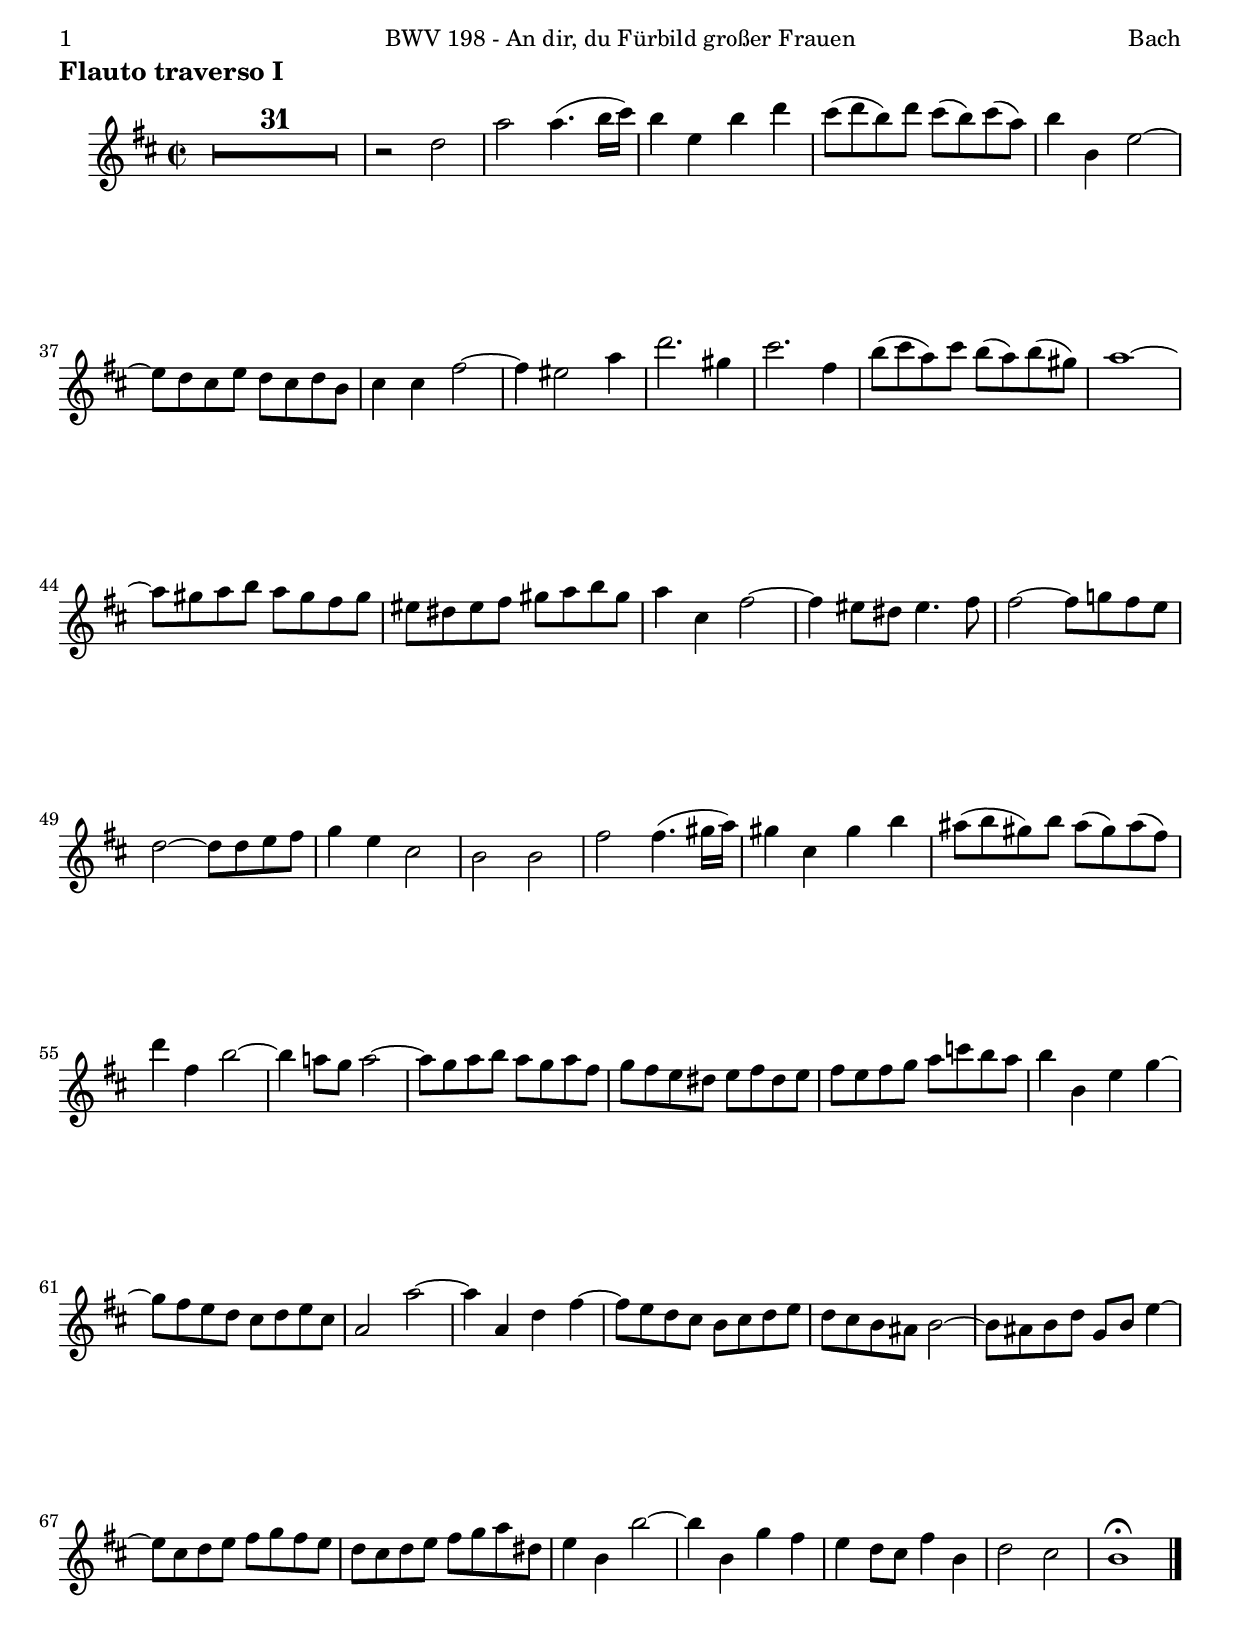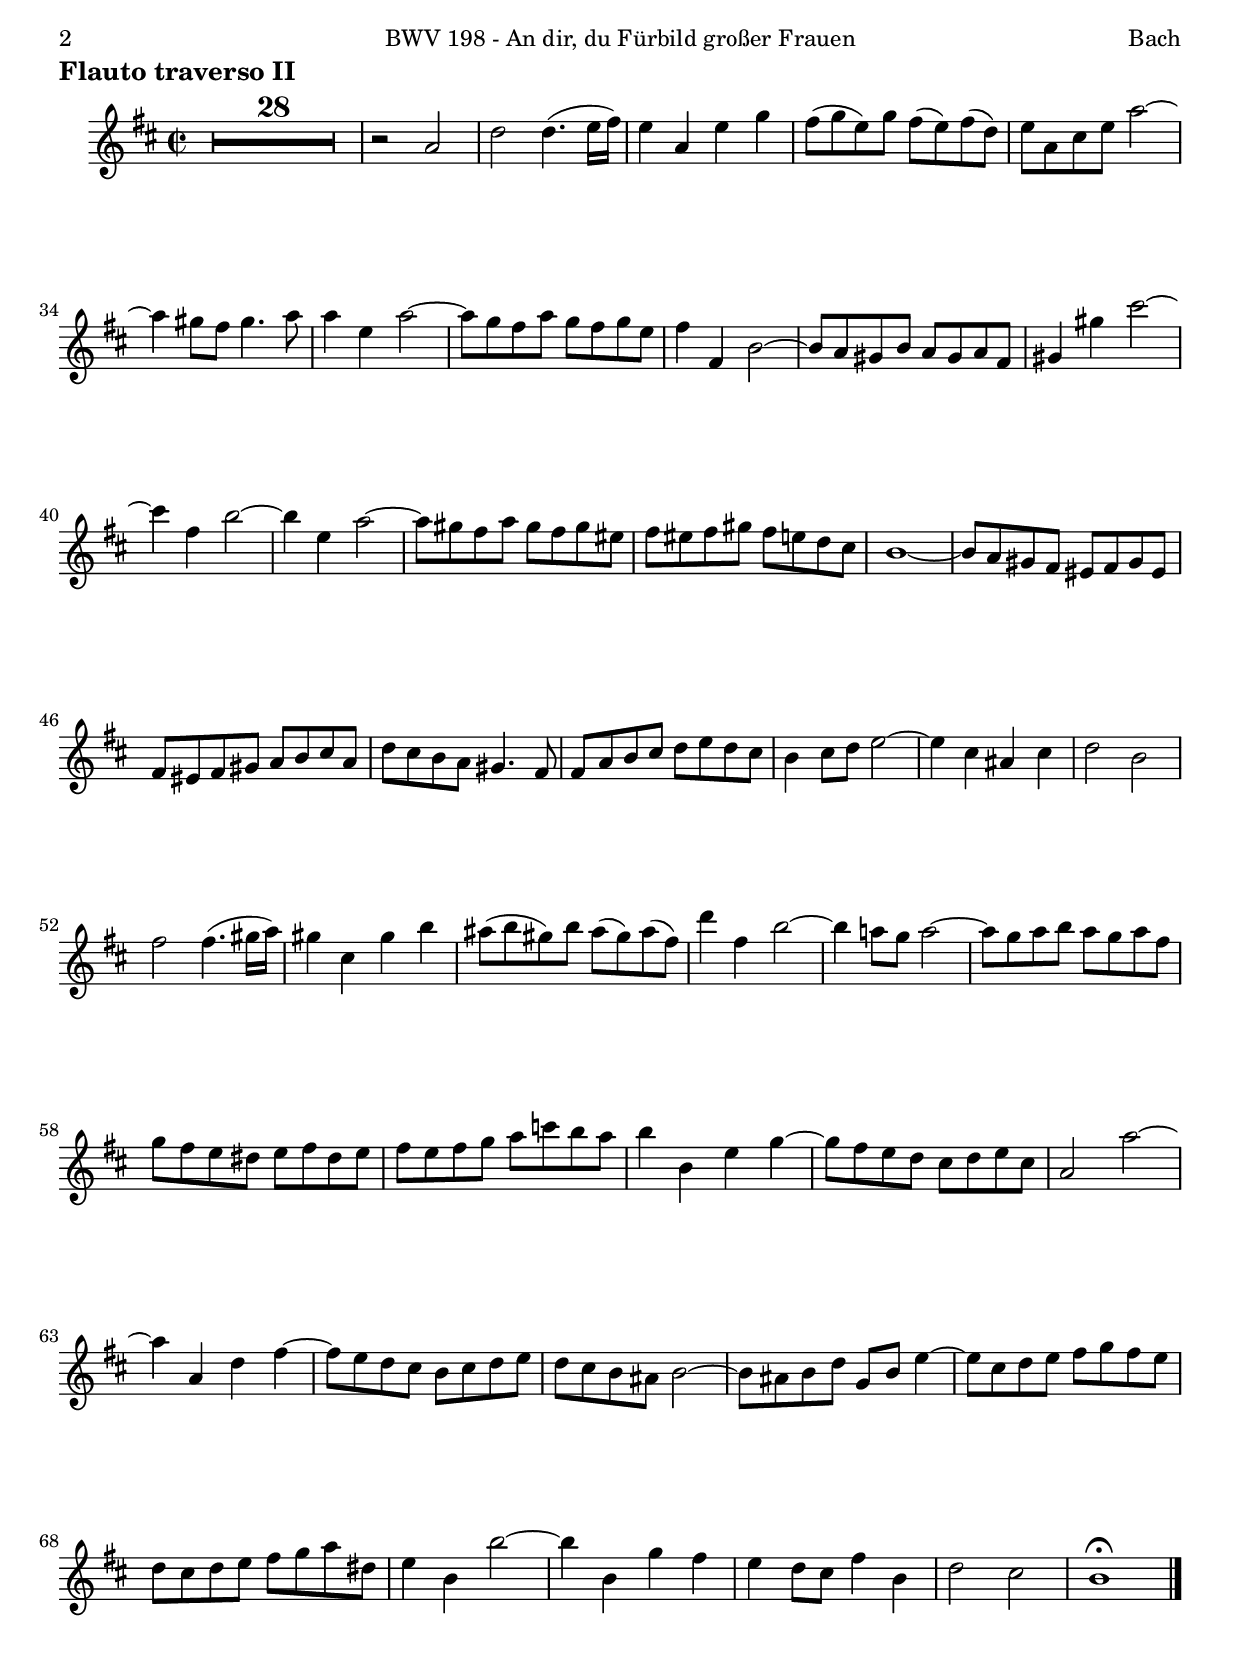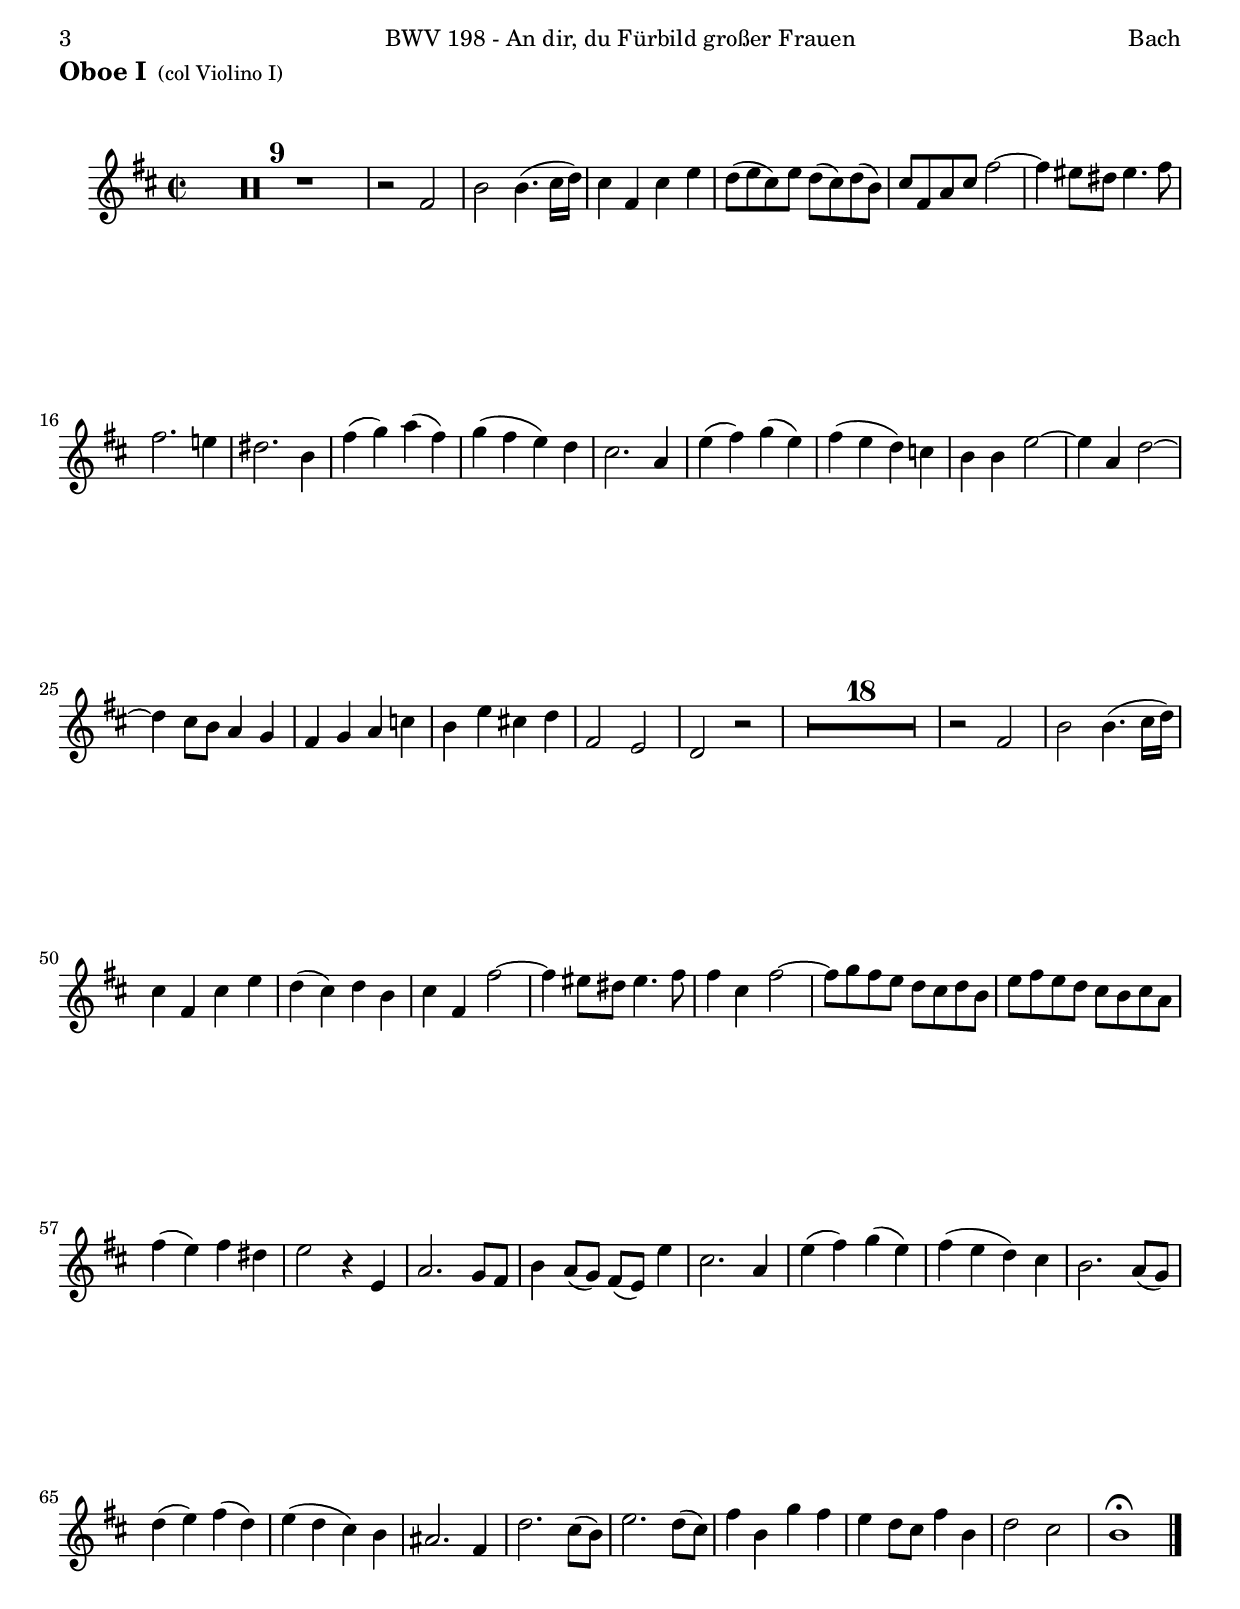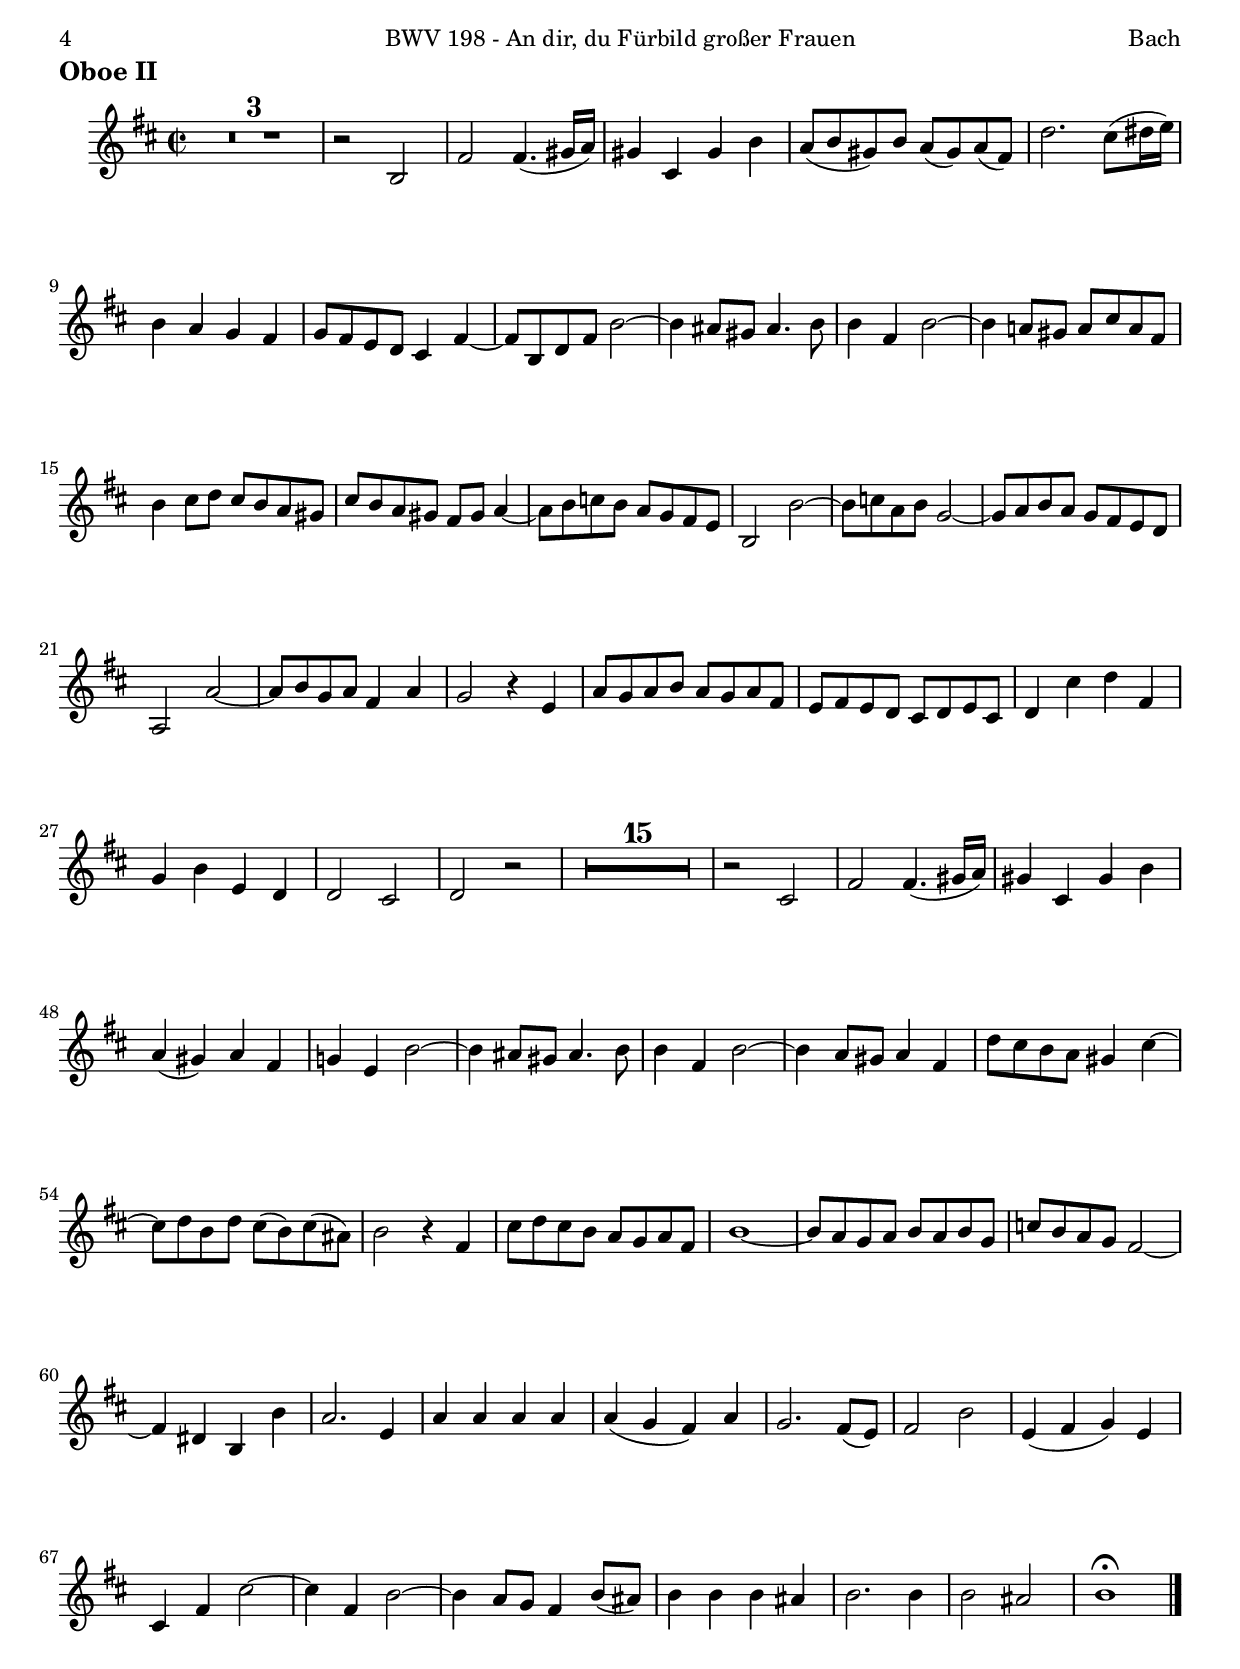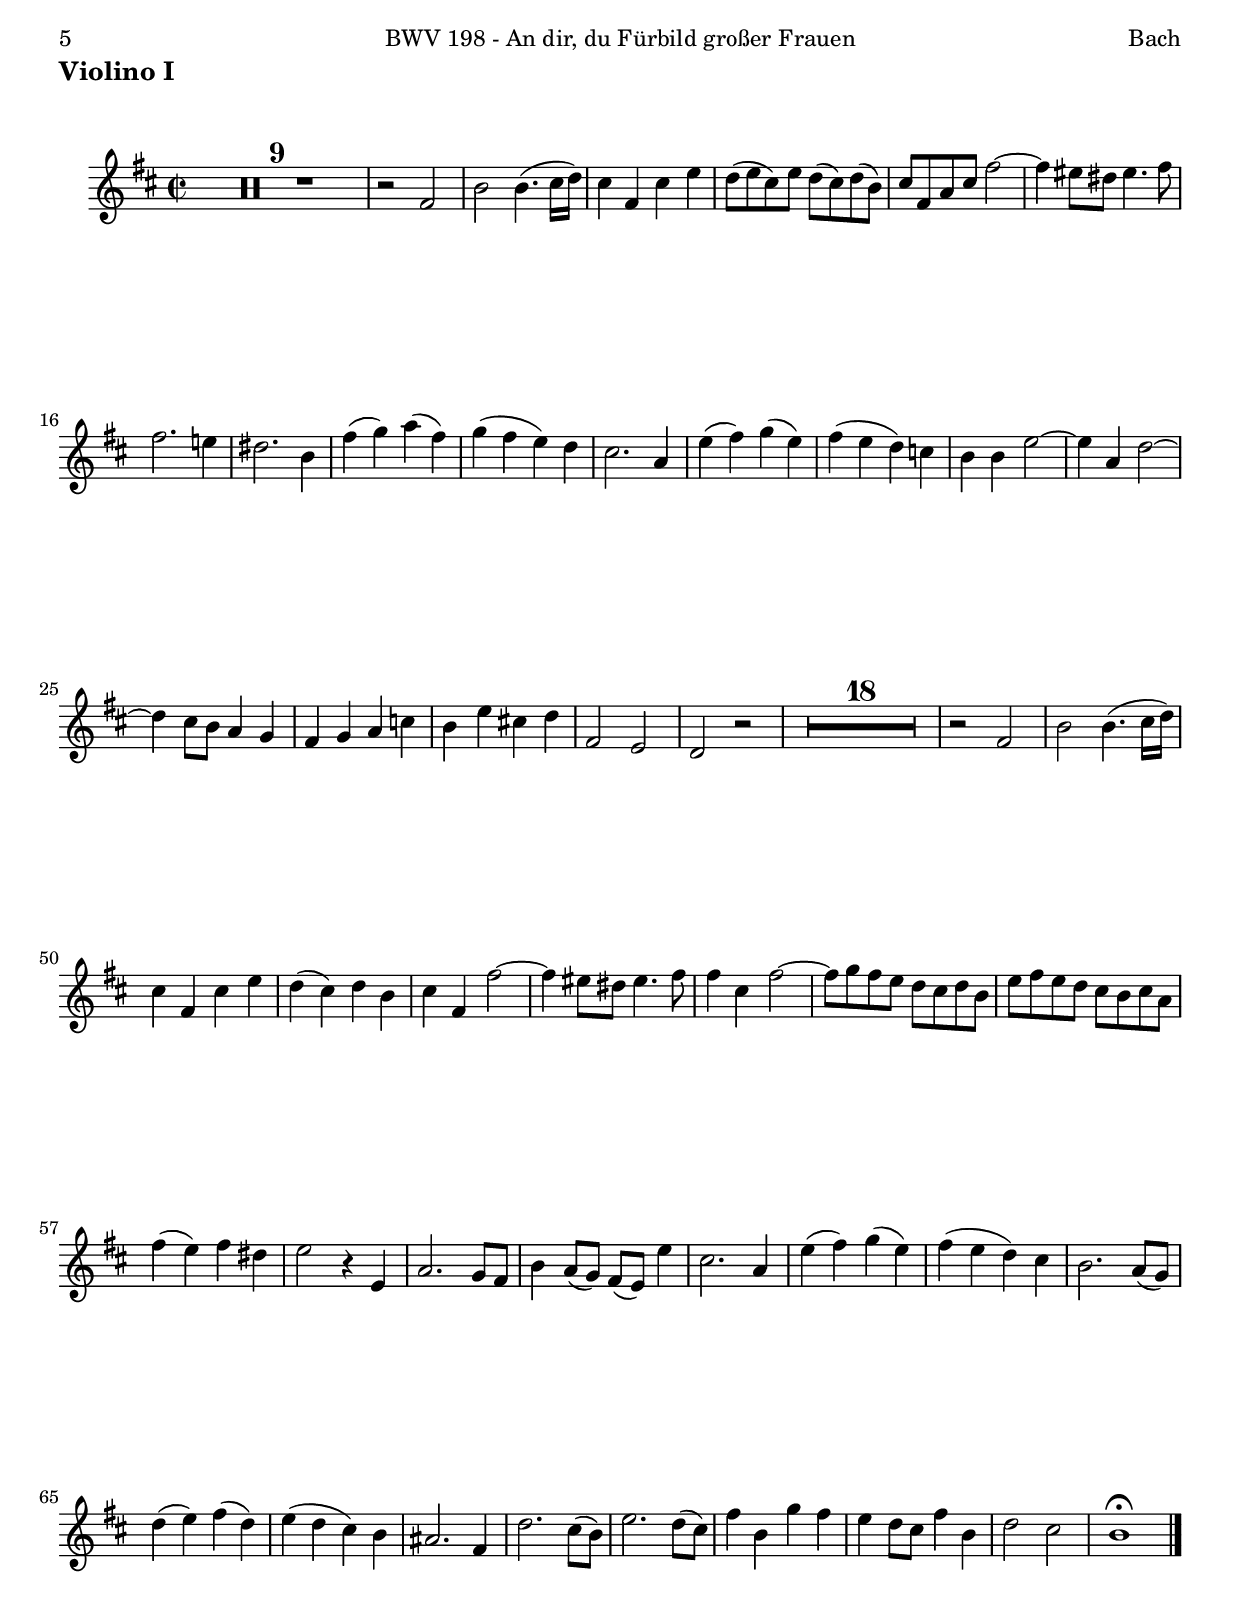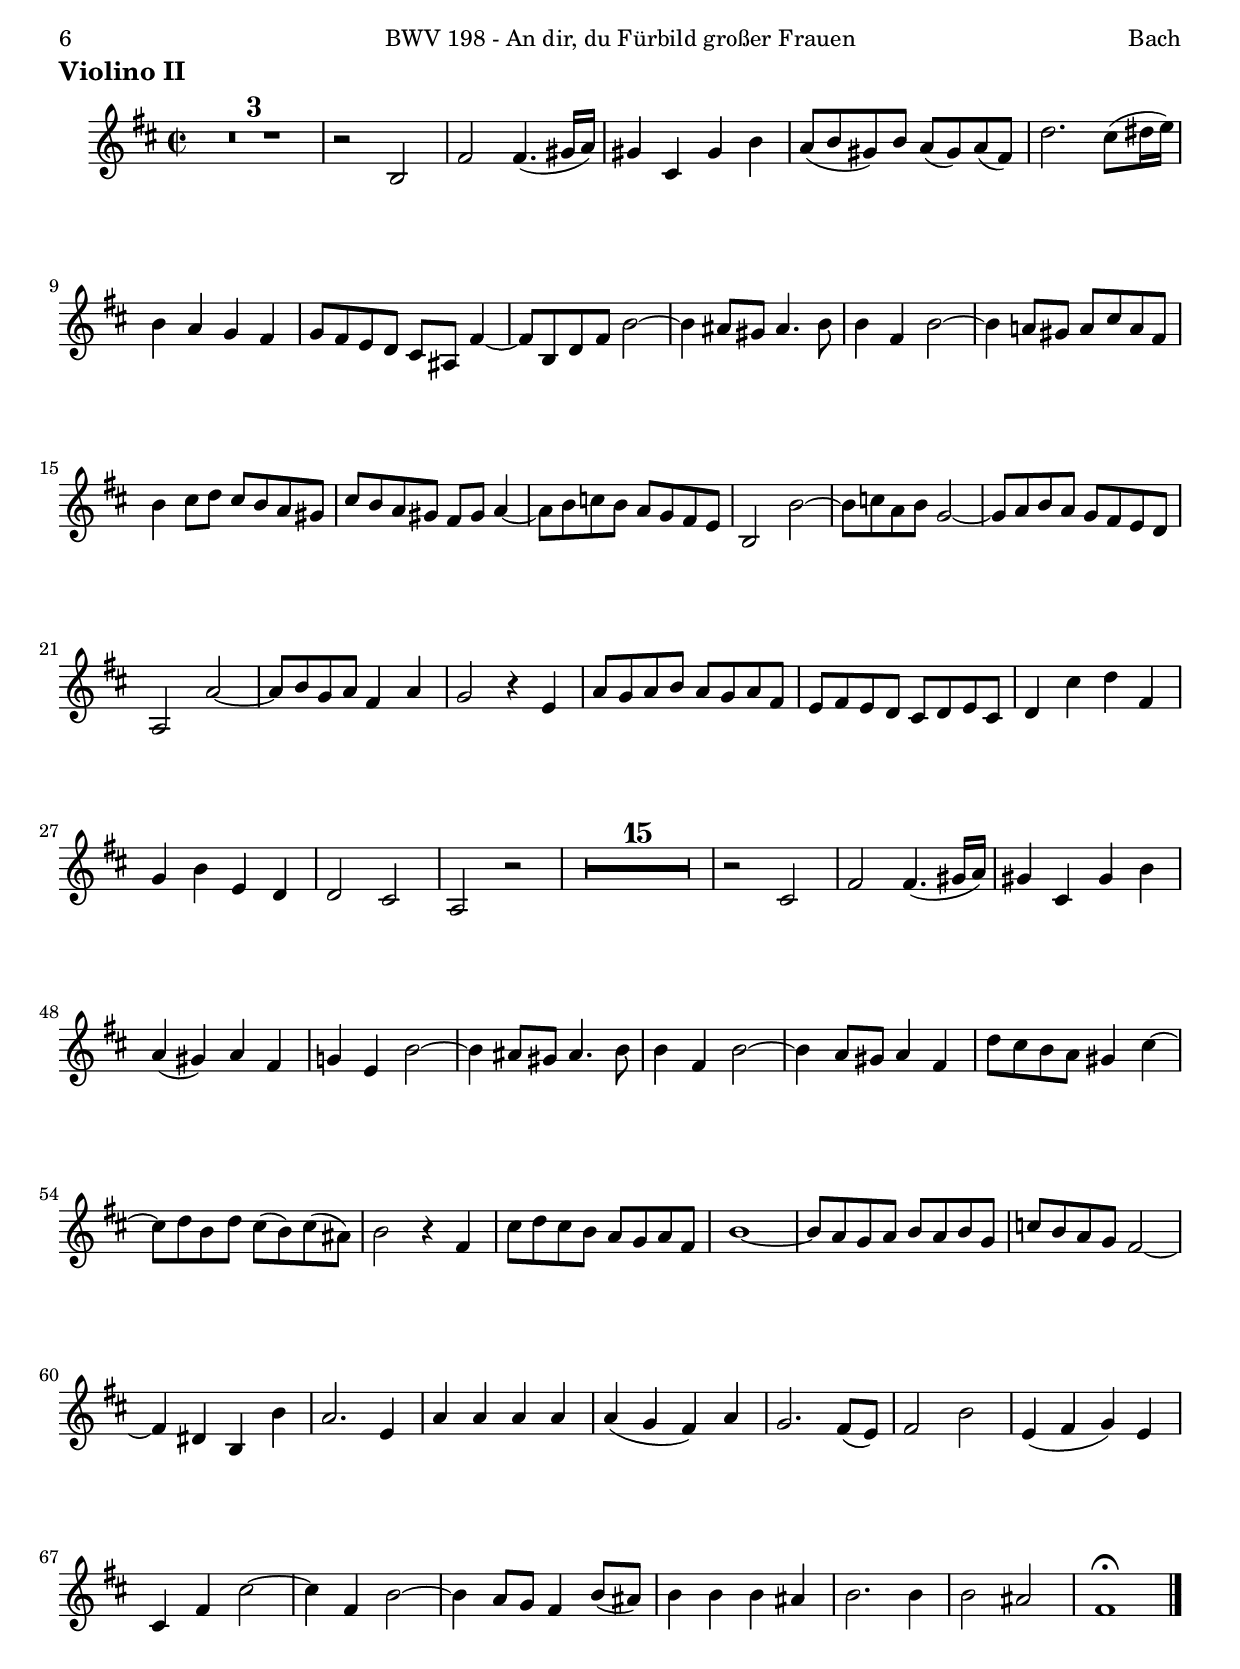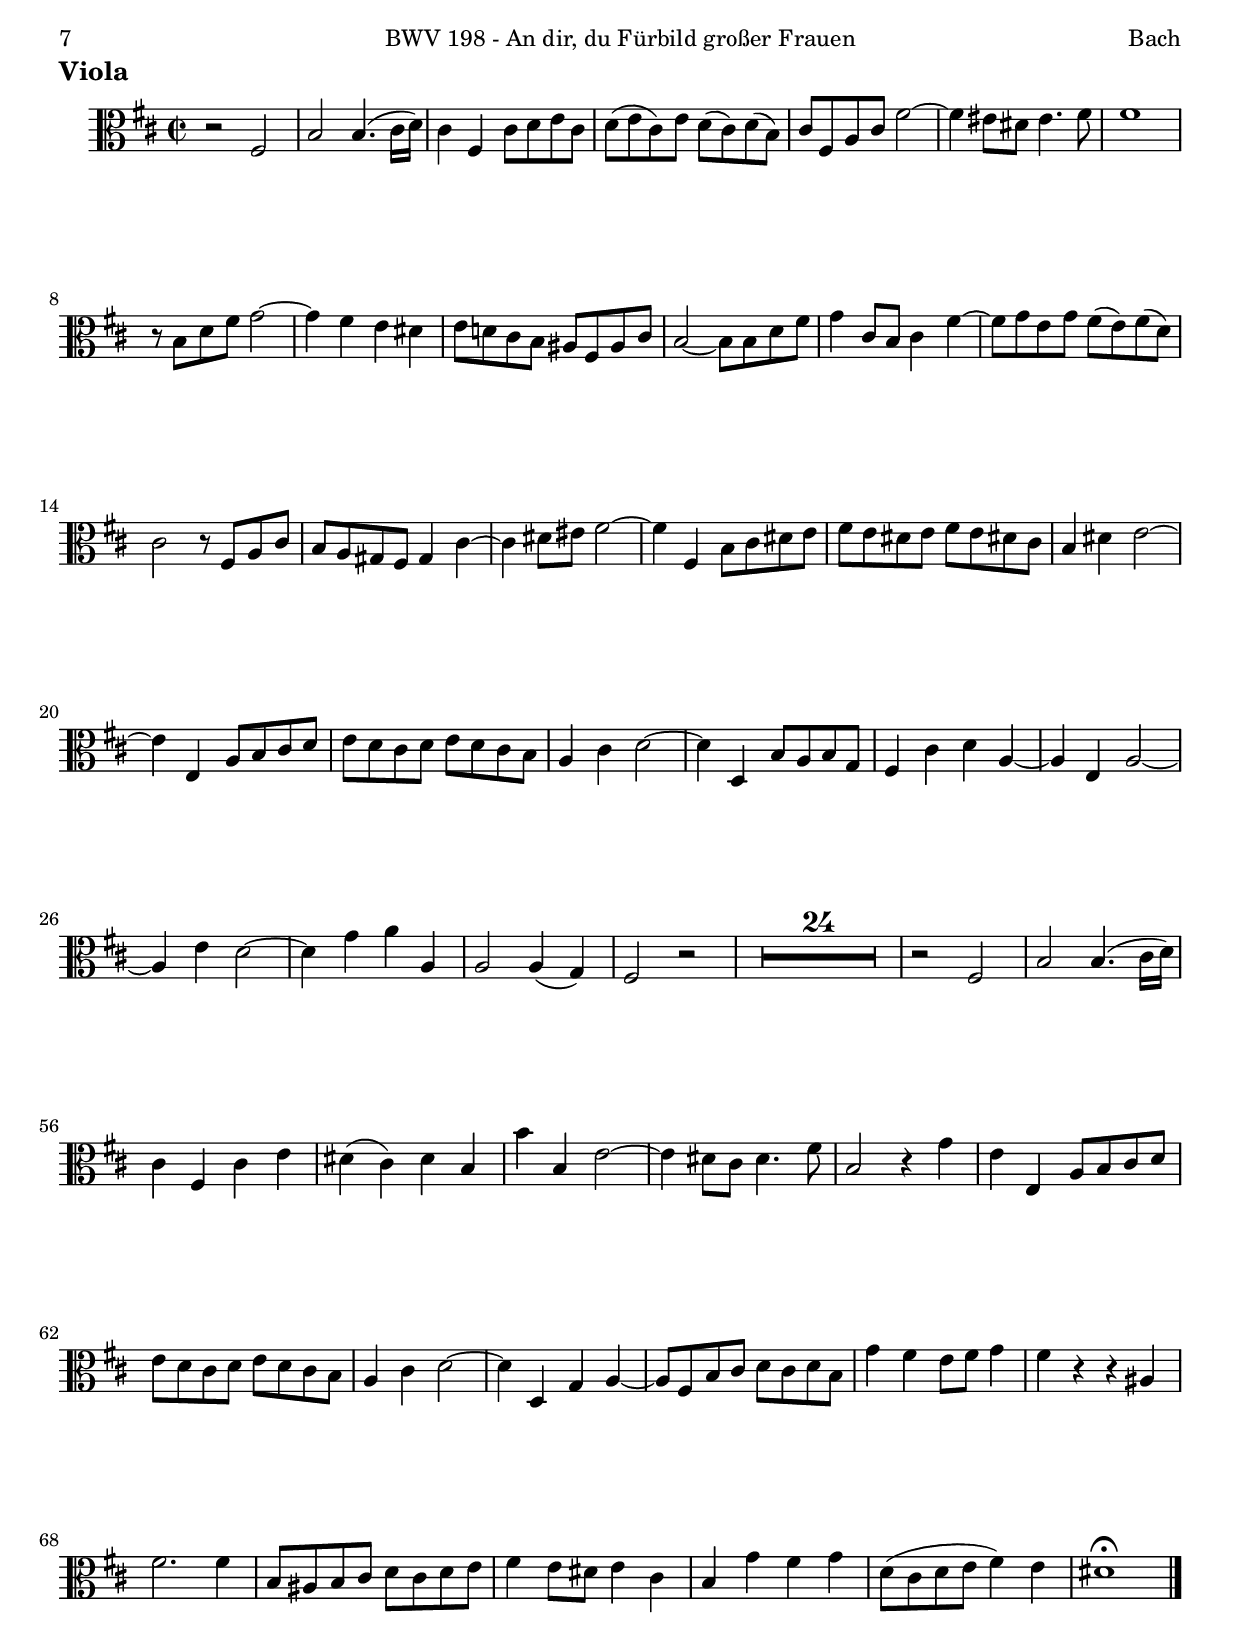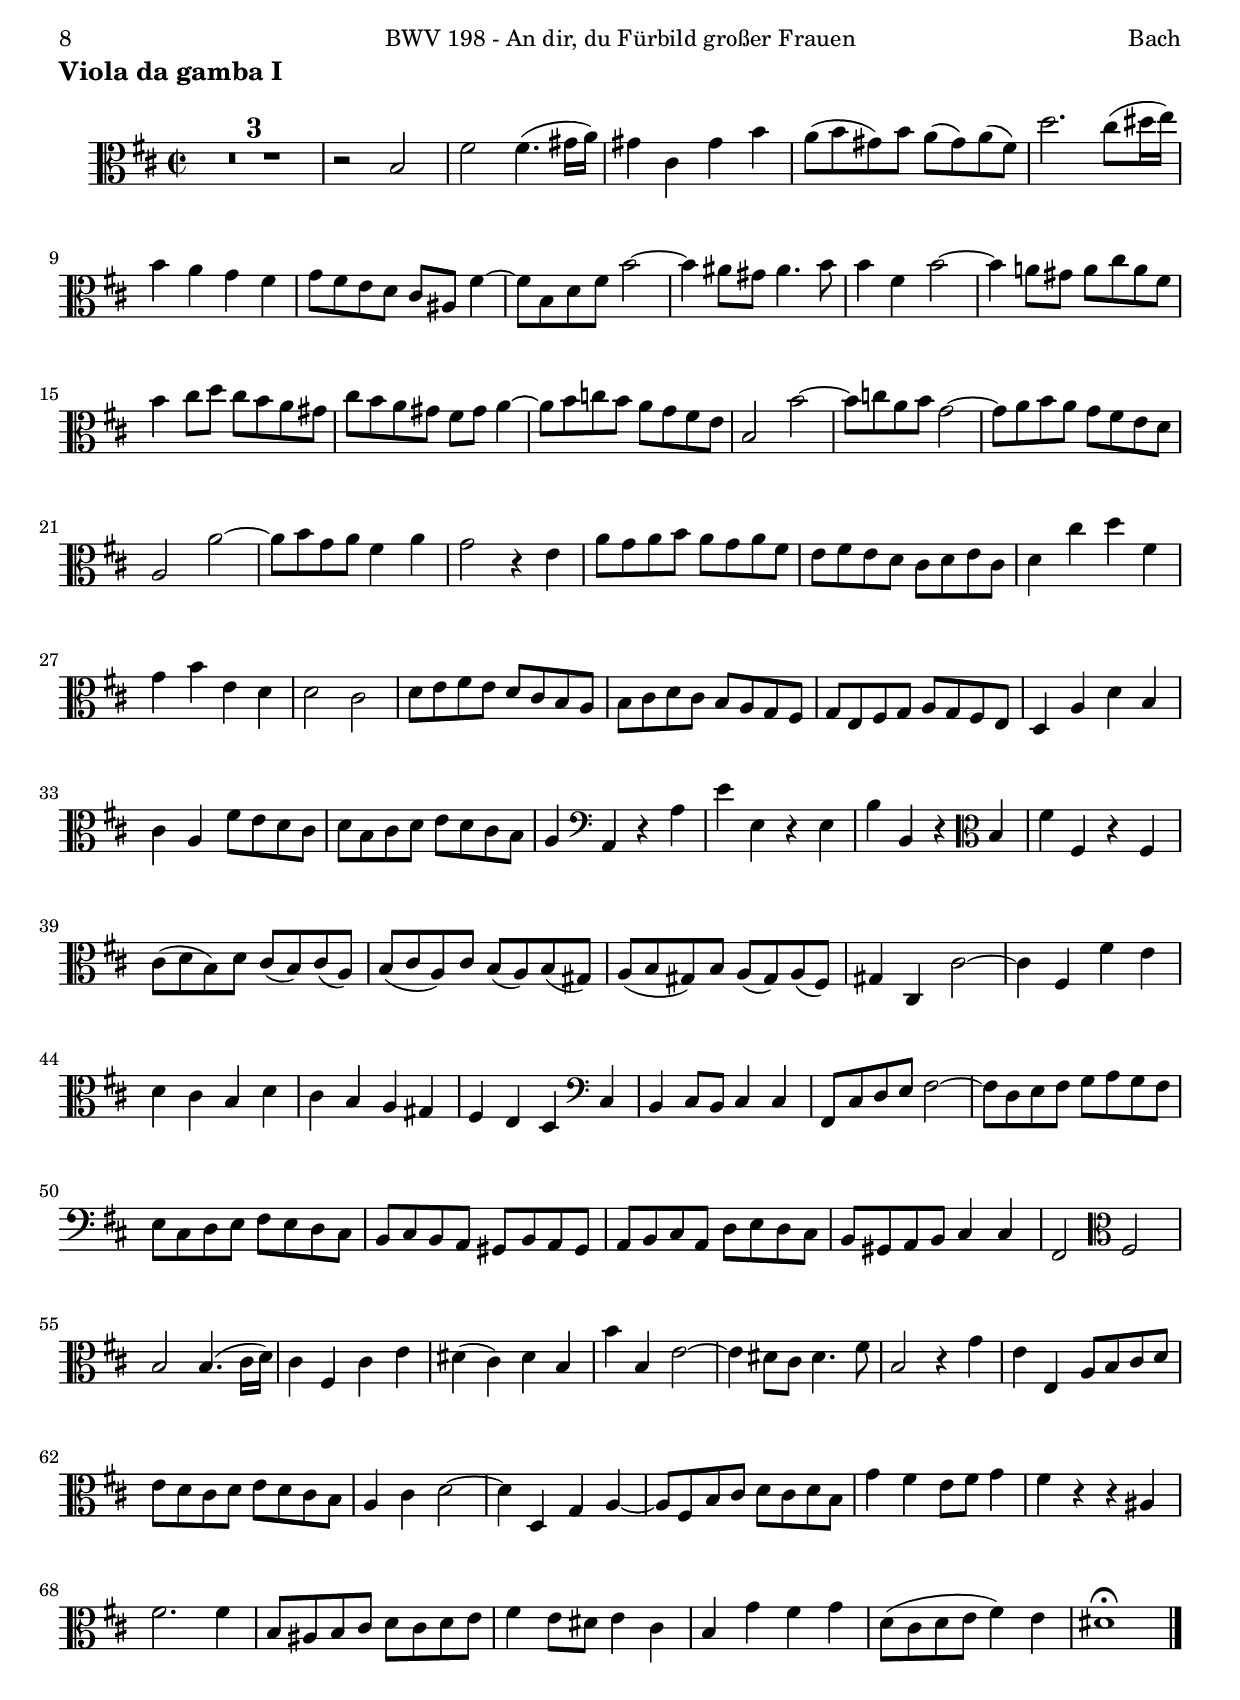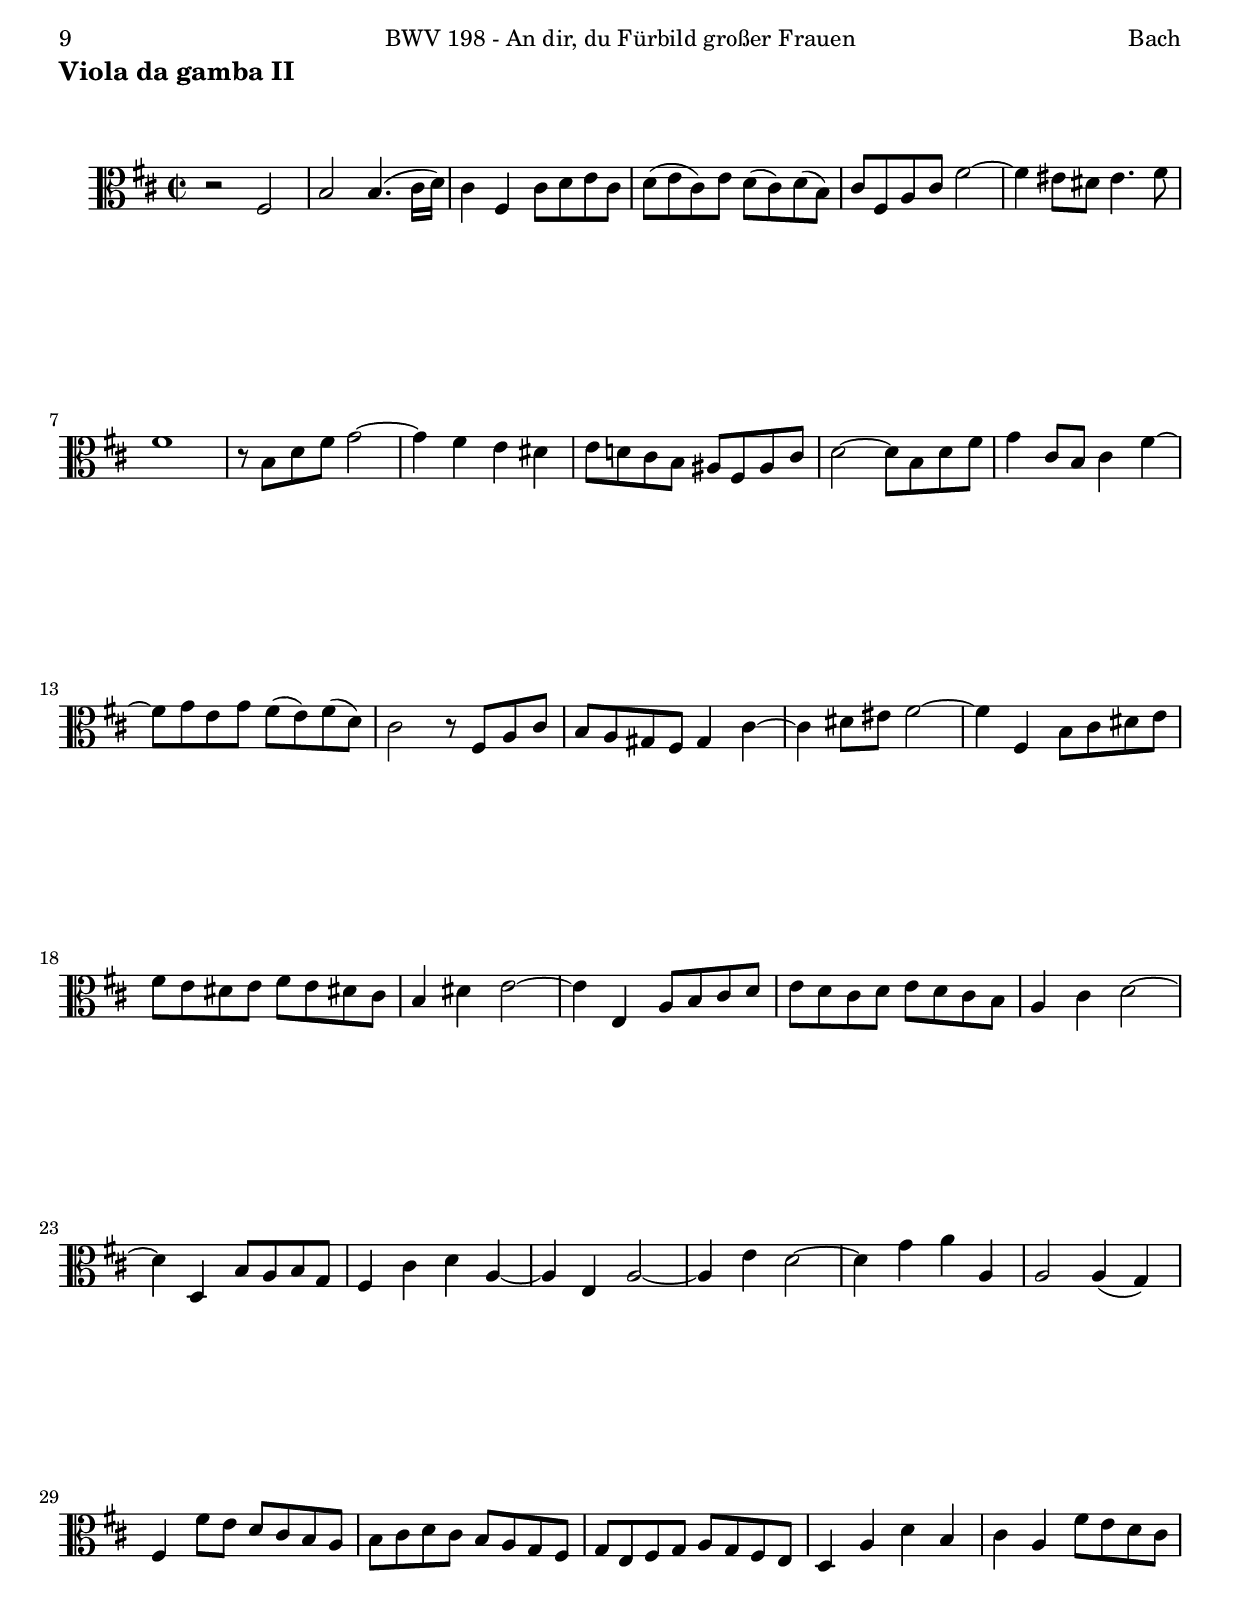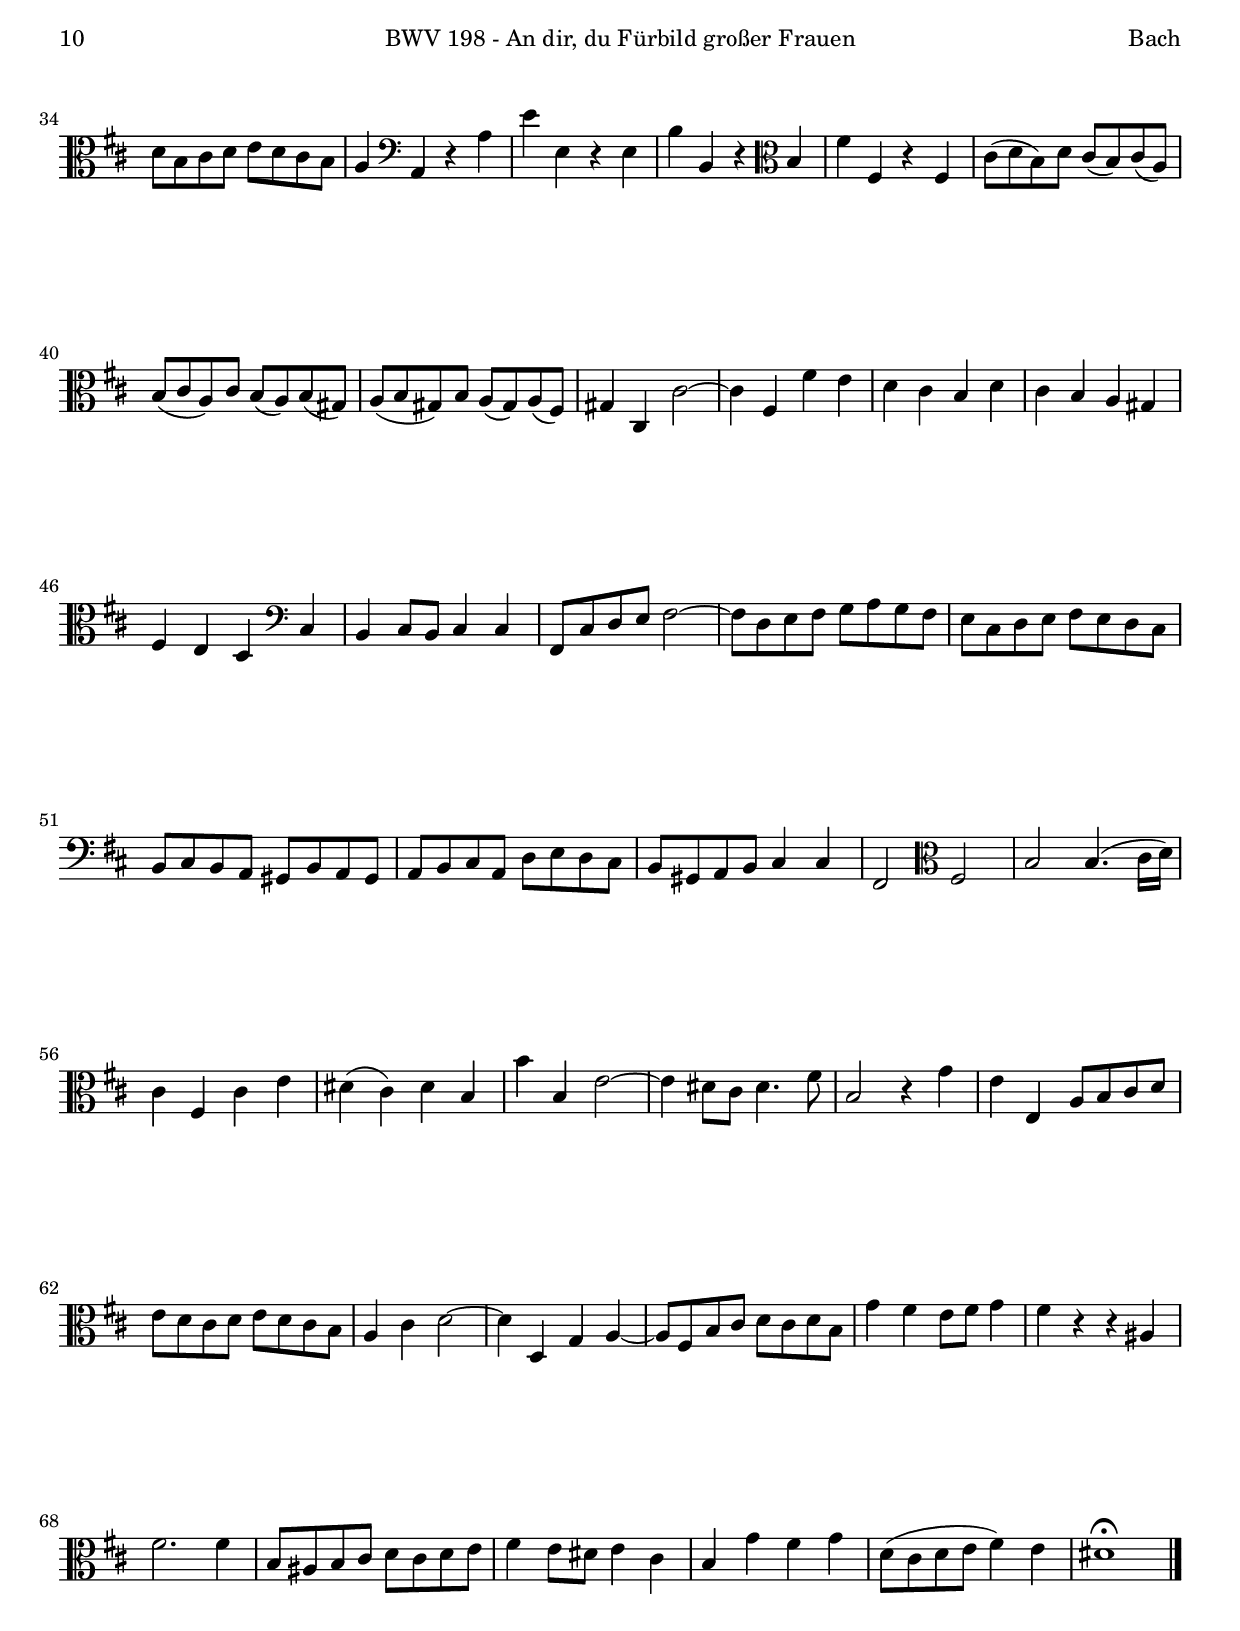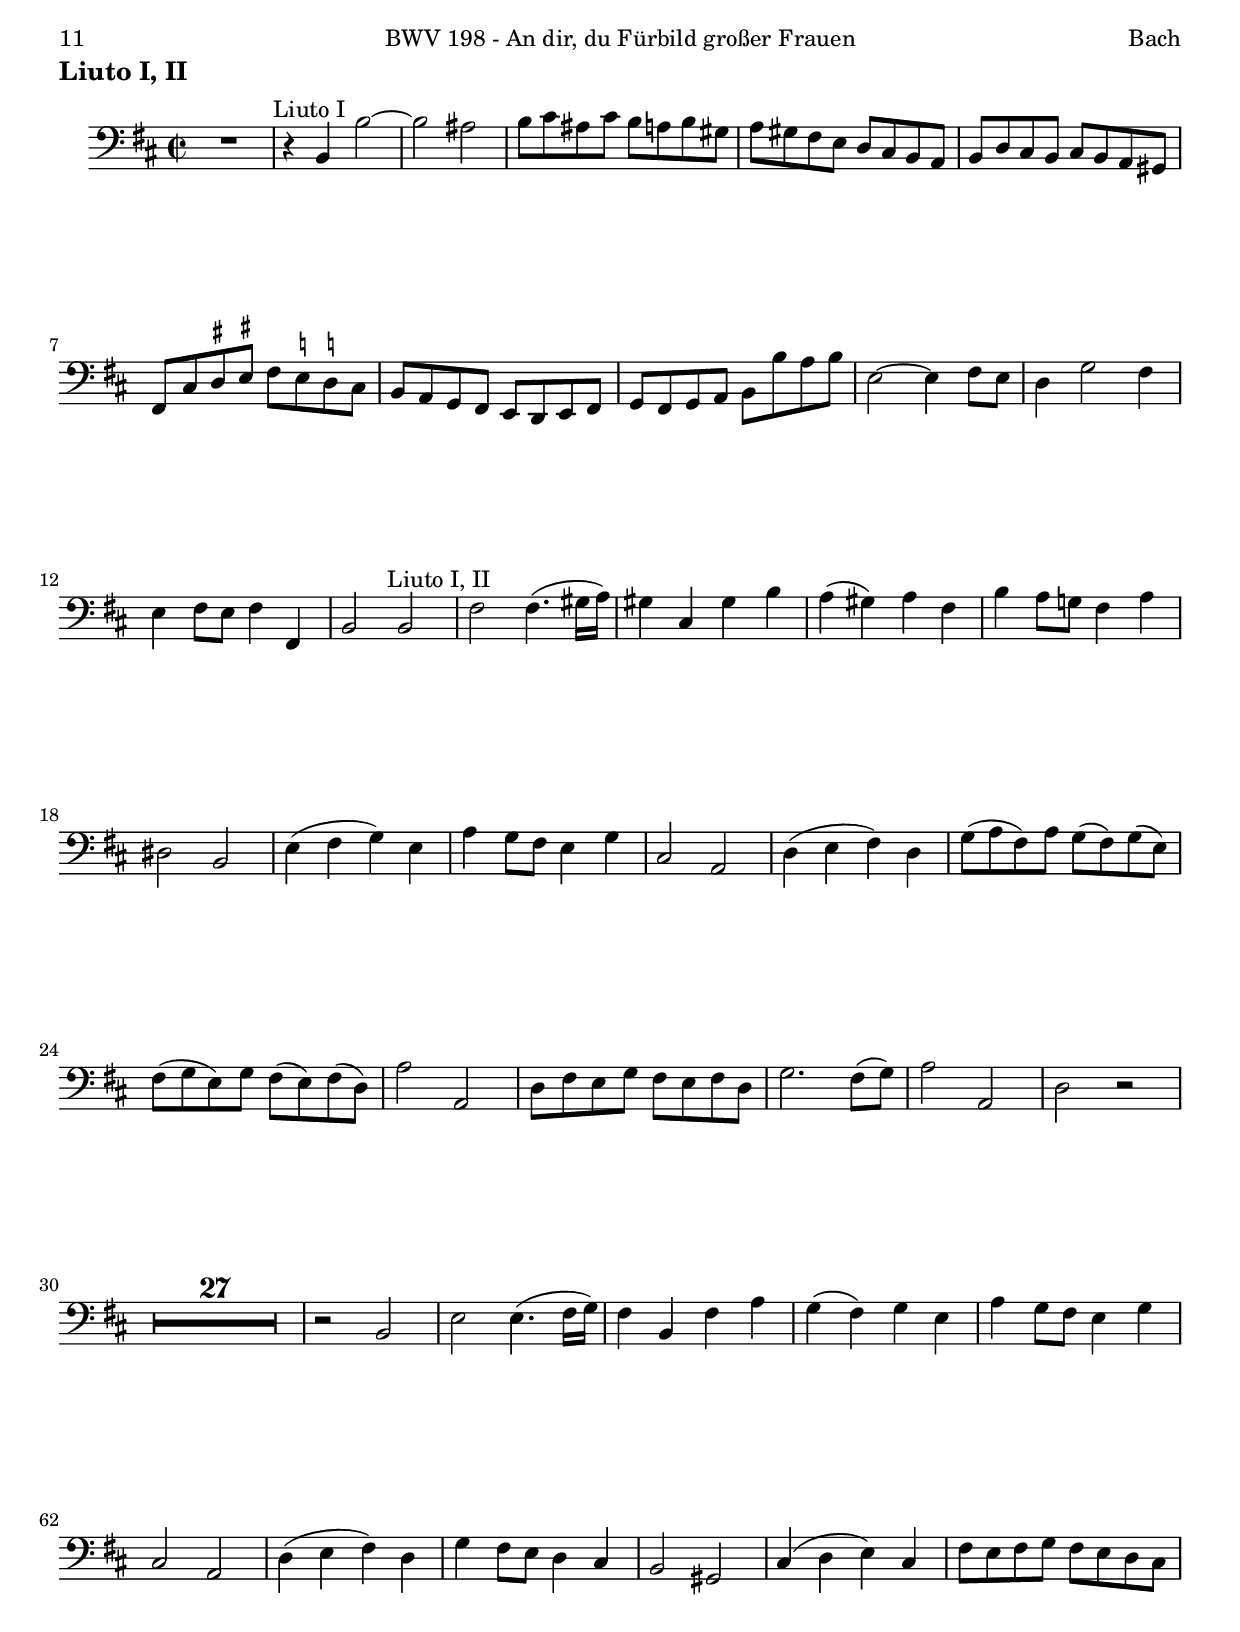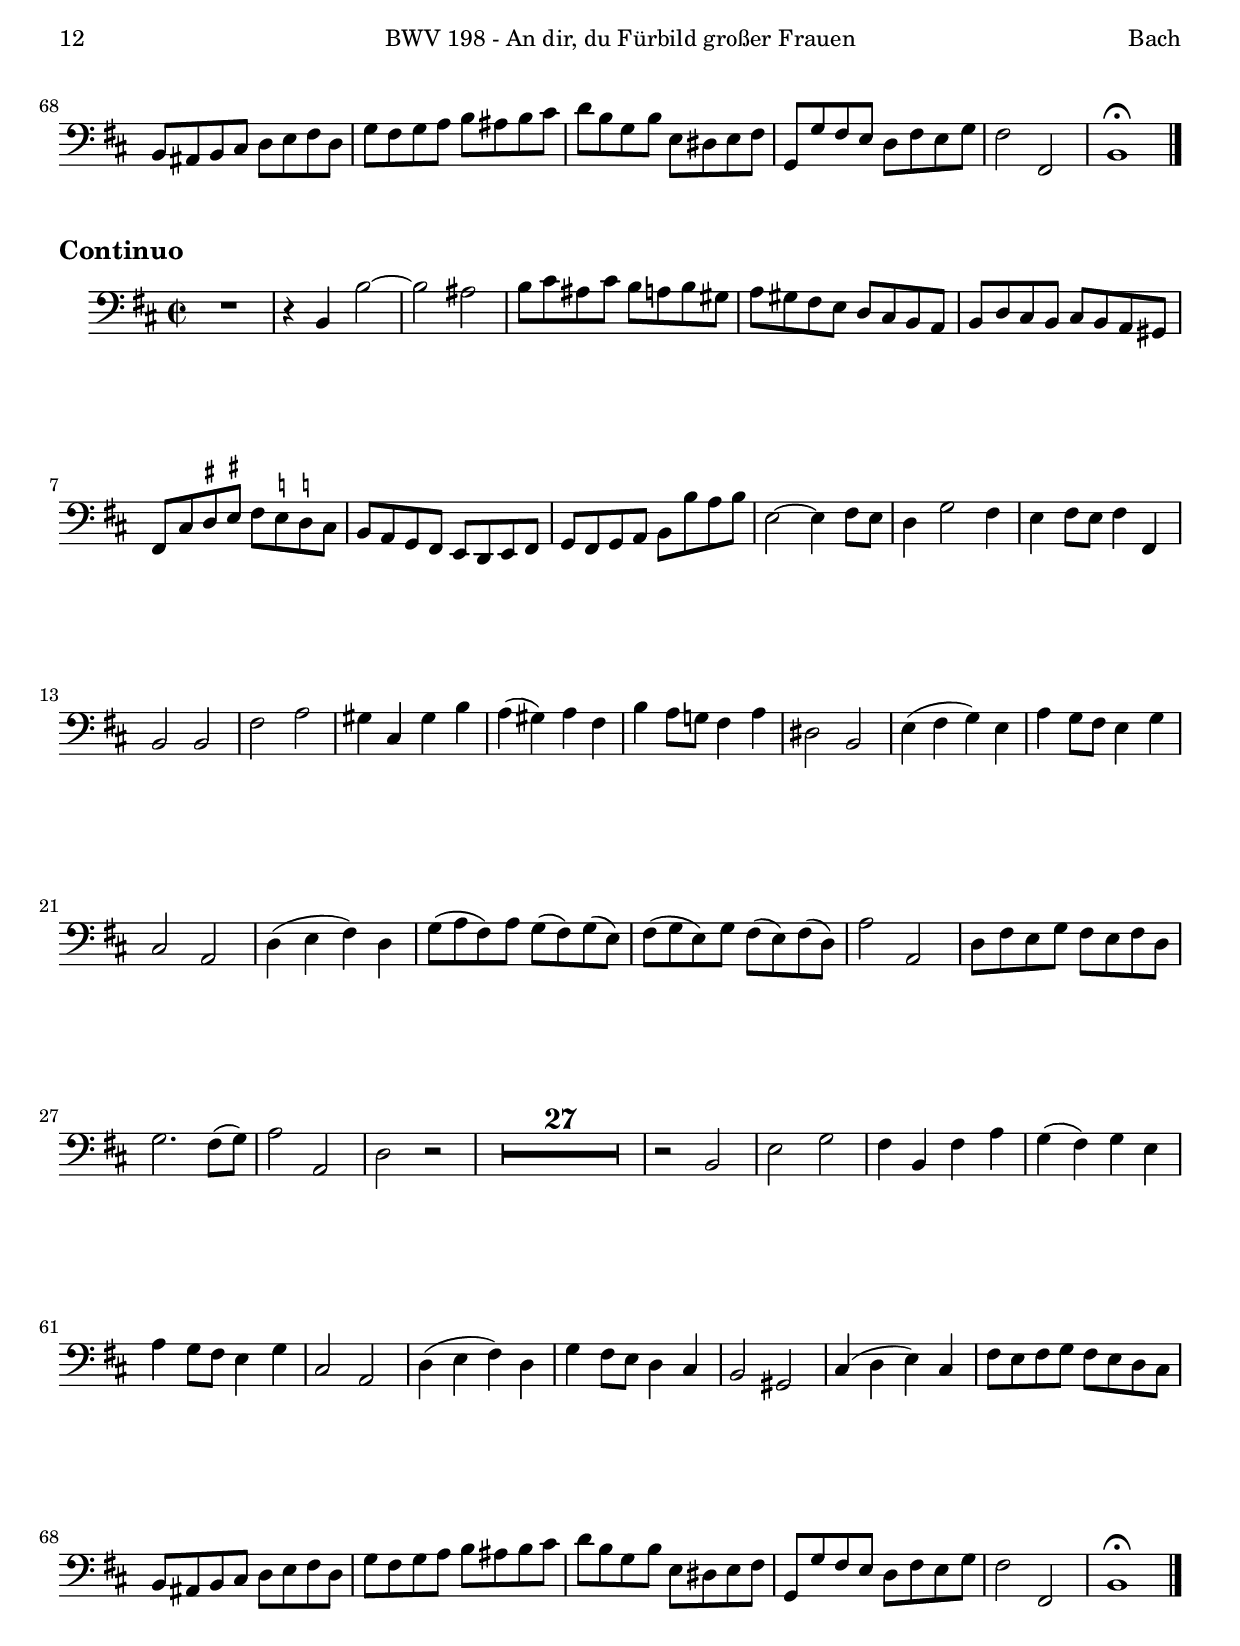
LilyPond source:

\version "2.18.0"

#(set-default-paper-size "a4")
#(set-global-staff-size 20)
#(ly:set-option 'point-and-click #f)
%nomobile

italicas=\override LyricText.font-shape = #'italic
rectas=\override LyricText.font-shape = #'upright
ss=\once \set suggestAccidentals = ##t
mtempo={\tempo 4 = 130 }
pfermata=\markup{"(" \musicglyph #"scripts.ufermata" ")"}
showMultiRests = { \set Staff.keepAliveInterfaces = #'( rhythmic-grob-interface multi-measure-rest-interface lyric-interface stanza-number-interface percent-repeat-interface) }
hideMultiRests = \unset Staff.keepAliveInterfaces
noados=\once \set Staff.aDueText = #""
showMultiRests = { \set Staff.keepAliveInterfaces = #'( rhythmic-grob-interface multi-measure-rest-interface lyric-interface stanza-number-interface percent-repeat-interface) }
hideMultiRests = \unset Staff.keepAliveInterfaces


htitle="BWV 198 - An dir, du Fürbild großer Frauen"
hcomposer="Bach"

%{
\header {
	title=\markup{\fontsize #3 "7. An dir, du Fürbild großer Frauen"}
	subtitle="Trauerode - Oda fúnebre"
        %subsubtitle=\markup{\raise #1 "BWV 198" \vspace #1 }
        composer="Johann Sebastian Bach (1685-1750)"
        pdfauthor=\composer
       %opus="(-)"
	%poet=\markup{"BWV 198"}
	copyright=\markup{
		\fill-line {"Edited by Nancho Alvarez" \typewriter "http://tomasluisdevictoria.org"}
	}
%	tagline=""
}

%}

global={
  \compressFullBarRests
  \key b \minor \time 2/2 \skip 1*73 \bar "|."
}

cantus=\relative c'{
        %\showMultiRests
        \set autoBeaming = ##f
        R1*9
        r2 fis
        b2 b4.( cis16[ d])
        cis4 fis, cis' e
        d4( cis) d b
        cis fis, fis'2 ~
        fis4 eis8[ dis] eis4. fis8
        fis2. e!4
        dis2. b4
        fis' g a fis
        g4( fis) e d
        cis2. a4
        e'( fis) g( e)
        fis e d c
        b b e2 ~
        e4 a, d2 ~
        d4 cis8[ b] a4 g
        fis4 g a c
        b e cis! d
        fis,2( e) 
        d2 r
        R1*18
        r2 fis
        b2 b4.( cis16[ d])
        cis4 fis, cis' e
        d( cis) d b
        cis fis, fis'2 ~
        fis4 eis8[ dis] eis4. fis8
        fis4 cis fis2 ~
        fis8[ g] fis[ e] d[ cis d b]
        e[ fis e d] cis[ b cis a]
        fis'4 e fis dis
        e2 r4 e,
        a2. g8[ fis]
        b4 a8[ g] fis[ e] e'4
        cis2. a4
        e'4 fis g e
        fis( e) d cis
        b2. a8([ g)]
        d'4( e) fis( d)
        e4 d cis b
        ais2. fis4
        d'2. cis8[ b]
        e2. d8[ cis]
        fis4 b, g' fis
        e4 d8[ cis] fis4 b,
        d2( cis)
        b1^\fermata
}

altus=\relative c'{
        %\showMultiRests
        \set autoBeaming = ##f
        R1*3
        r2 b
        fis' fis4.( gis16[ a])
        gis4 cis, gis' b
        a4( gis) a fis
        d'2. cis8[( dis16 e])
        b4 a g fis
        g( e) cis ais
        fis' b, b'2 ~
        b4 ais8[ gis] ais4. b8
        b4 fis b2 ~
        b4 a!8[ gis] a4 fis
        b4 cis8[ d cis b] a8[ gis]
        cis8[( b a gis]) fis4 a
        fis2. fis4
        b4 b b b 
        b4( a) g b
        a2. e4
        a2 a
        a4 g fis a
        g2 r4 g
        a8[ g a b] a[ g a fis]
        e4 e8[ d] cis4 e
        d4 cis' d fis,
        g b e, d
        d2( cis)
        a2 r
        R1*15
        r2 cis
        fis2 fis4.( gis16[ a])
        gis4 cis, gis' b
        a4( gis) a fis
        g!4 e b'2 ~
        b4 ais8[ gis] ais4. b8
        b4 fis b2 ~
        b4 a8[ gis] a4 fis
        d'8[ cis b a] gis4 cis
        cis4( b) cis ais
        b2 r4 fis
        cis'8[ d cis b] a[ g a fis]
        b1 ~
        b8[ a g a] b[ a b g]
        c8[ b] a[ g] fis2 ~
        fis4 dis b b'
        a2. e4
        a4 a a a
        a4( g) fis a
        g2. fis8([ e)]
        fis2 b
        e,4 fis g e
        cis fis cis'2 ~
        cis4 fis, b2 ~
        b4 a8[ g] fis4 b8[ ais]
        b4 b b ais
        b4 b b b 
        b2( ais)
        fis1^\fermata
}

tenor=\relative c{
        %\showMultiRests
        \set autoBeaming = ##f
        r2 fis
        b2 b4.( cis16[ d])
        cis4 fis, cis' e
        d4( cis) d b
        cis fis, fis'2 ~
        fis4 eis8[ dis] eis4. fis8
        fis2 r
        r4 b, g'2 ~
        g4 fis e dis
        e cis ais cis
        d2 r4 b
        g'4 cis,2 fis4 ~
        fis4 e fis d
        cis2 r4 cis
        gis'2. cis,4
        cis4 dis8[ eis] fis2 ~
        fis4 fis, b dis
        fis8[ e] dis[ e] fis[ e] dis![ cis]
        b4( dis) e g
        e e, a cis
        e8[ d cis d] e[ d] cis[ b]
        a4 cis d fis
        d2 r4 b
        a4( cis) d( a)
        a2 a
        a4 e' d d
        d g a a,
        a2.( g4)
        fis2 r
        R1*24
        r2 fis
        b2 b4.( cis16[ d])
        cis4 fis, cis' e
        dis4( cis) dis b
        g' b, e2 ~
        e4 dis8[ cis] dis4. fis8
        b,2 r4 g'
        e e, a cis
        e8[ d] cis[ d] e[ d] cis[ b]
        a4( cis) d fis
        d d, g a
        a4 b8[ cis] d[ cis d b]
        g'4 fis e8[ fis] g4
        fis4 r r ais,
        fis'2. fis4
        b,8[ ais] b[ cis] d[ cis] d[ e]
        fis4 e8[ dis] e4 cis
        b g' fis g
        d8[( cis d e] fis4 e)
        dis1^\fermata
}

bassus=\relative c{
        %\showMultiRests
        \set autoBeaming = ##f
        R1*12
        r2 b
        fis'2 fis4.( gis16[ a])
        gis4 cis, gis' b
        a4( gis) a fis
        b4 a8[ g!] fis4 a
        dis,2 b
        e4( fis) g4 e
        a4 g8[ fis] e4 g
        cis,2 a
        d4 e fis d
        g4( fis) g( e)
        fis( e) fis( d)
        a'2 r4 a,
        d4 e fis d
        g2. fis8[ g]
        \shape #'((0 . 0) (0 . 1) (0 . 2) (-.2 . 1)) Slur
        a2( a,)
        d2 r
        R1*27
        r2 b
        e2 e4.( fis16[ g])
        fis4 b, fis' a
        g4( fis) g4 e
        a4 g8[ fis] e4 g
        cis,2 a
        d4( e) fis d
        g4 fis8[ e] d4 cis
        b2 gis
        cis4 d e cis
        fis8[ e fis g] fis[ e] d[ cis]
        b[ ais b cis] d[ e fis d]
        g[ fis g a] b[ ais] b[ cis]
        d4 b e, fis
        g fis8[ e] d4 e
        \shape #'((0 . 0) (0 . 1) (0 . 2) (-.5 . 1)) Slur
        fis2( fis,)
        b1^\fermata
}

textocantus=\lyricmode{
An dir du __ Vor -- bild gro -- ßer Frau -- en,
an dir er -- hab' -- ne Kö -- ni -- gin,
an dir du Vor -- bild gro -- ßer Frau -- en,
an dir er -- hab' -- ne __ Kö -- ni -- gin,
an dir du Glau -- bens -- pfle -- _ _ ge -- rin,
war die -- ser Groß -- mut Bild zu schau -- en. % grossmuth

An dir du __ Vor -- bild gro -- ßer Frau -- en,
an dir er -- hab' -- ne Kö -- ni -- gin,
an dir __ er -- hab' -- _ _ _ ne __ Kö -- ni -- gin
er -- hab' -- ne Kö -- ni -- gin,
an dir du Vor -- bild gro -- ßer Frau -- en,
an dir er -- hab' -- ne __ Kö -- ni -- gin,
an dir du Glau -- bens -- pfle -- ge -- rin,
war die -- ser Groß -- mut Bild zu schau -- en. % grossmuth
}

textoaltus=\lyricmode{
An dir du __ Vor -- bild gro -- ßer Frau -- en,
an dir du __ Vor -- bild gro -- ßer Frau -- en,
an dir er -- hab' -- ne Kö -- ni -- gin,
an dir du Vor -- bild gro -- _ ßer Frau -- en,
an dir du Vor -- bild gro -- ßer Frau -- en,
an dir er -- hab' -- ne Kö -- ni -- gin,
an dir du Glau -- _ _ bens -- pfle -- ge -- rin,
war die -- ser Groß -- mut Bild zu schau -- en.

An dir du __ Vor -- bild gro -- ßer Frau -- en,
an dir er -- hab' -- ne Kö -- ni -- gin,
an dir du Vor -- bild gro -- _ ßer Frau -- en,
an dir er -- hab' -- _ _ _ _ ne Kö -- ni -- gin,
an dir du Vor -- bild gro -- ßer Frau -- en,
an dir er -- hab' -- ne Kö -- ni -- gin,
an dir du Glau -- bens -- pfle -- _ _ ge -- rin,
war die -- ser Groß -- mut Bild zu schau -- en.

}

textotenor=\lyricmode{
An dir du __ Vor -- bild gro -- ßer Frau -- en,
an dir er -- hab' -- ne Kö -- ni -- gin
er -- hab' -- _ _ _ _ ne Kö -- ni -- gin
an dir er -- hab' -- ne Kö -- ni -- gin
er -- hab' -- ne Kö -- ni -- gin,
an dir du Vor -- bild gro -- ßer Frau -- en,
an dir, an dir er -- hab' -- _ ne Kö -- ni -- gin,
an dir du Glau -- bens -- pfle -- ge -- rin,
war die -- ser Groß -- mut Bild zu schau -- en.

An dir du __ Vor -- bild gro -- ßer Frau -- en,
an dir er -- hab' -- ne Kö -- ni -- gin
an dir, an dir du Vor -- bild gro -- ßer Frau -- en,
an dir, an dir er -- hab' -- _ _ _ ne Kö -- ni -- gin
an dir du Glau -- bens -- pfle -- ge -- rin,
war die -- ser Groß -- mut Bild zu schau -- en.
}

textobassus=\lyricmode{
An dir du __ Vor -- bild gro -- ßer Frau -- en,
an dir du Vor -- bild gro -- ßer Frau -- en,
an dir er -- hab' -- ne Kö -- ni -- gin,
an dir du Glau -- bens -- pfle -- ge -- rin
war die -- ser Groß -- mut Bild zu schau -- en.

An dir du __ Vor -- bild gro -- ßer Frau -- en,
an dir du Vor -- bild gro -- ßer Frau -- en,
an dir er -- hab' -- ne Kö -- ni -- gin,
an dir du Glau -- _ bens -- pfle -- _ _ _ ge -- rin,
war die -- ser Groß -- mut Bild zu schau -- en.
}


flautauno = \relative c'' {
        R1*31
        r2 d
        a'2 a4.( b16 cis)
        b4 e, b' d
        cis8( d b) d cis( b) cis( a)
        b4 b, e2 ~
        e8 d cis e d cis d b
        cis4 cis fis2 ~
        fis4 eis2 a4
        d2. gis,4
        cis2. fis,4
        b8( cis a) cis b( a) b( gis)
        a1 ~
        a8 gis a b a gis fis gis
        eis dis eis fis gis a b gis
        a4 cis, fis2 ~
        fis4 eis8 dis eis4. fis8
        fis2 ~ fis8 g! fis e
        d2 ~ d8 d e fis
        g4 e cis2
        b b
        fis' fis4.( gis16 a)
        gis4 cis, gis' b
        ais8( b gis) b ais( gis) ais( fis)
        d'4 fis, b2 ~
        b4 a!8 g a2 ~
        a8 g a b a g a fis
        g fis e dis e fis dis e
        fis e fis g a c b a
        b4 b, e g ~
        g8 fis e d cis d e cis
        a2 a' ~
        a4 a, d fis ~
        fis8 e d cis b cis d e
        d cis b ais b2 ~
        b8 ais b d g, b e4 ~
        e8 cis d e fis g fis e
        d cis d e fis g a dis,
        e4 b b'2 ~
        b4 b, g' fis
        e d8 cis fis4 b,
        d2 cis
        b1^\fermata
}

flautados = \relative c''{
  R1*28
  r2 a
  d d4.( e16 fis)
  e4 a, e' g
  fis8( g e) g fis( e) fis( d)
  e a, cis e a2 ~
  a4 gis8 fis gis4. a8
  a4 e a2 ~
  a8 g fis a g fis g e
  fis4 fis, b2 ~
  b8 a gis b a gis a fis
  gis4 gis' cis2 ~
  cis4 fis, b2 ~
  b4 e, a2 ~
  a8 gis fis a gis fis gis eis 
  fis eis fis gis fis e d cis
  b1 ~
  b8 a gis fis eis fis gis eis
  fis eis fis gis a b cis a
  d8 cis b a gis4. fis8
  fis a b cis d e d cis
  b4 cis8 d e2 ~
  e4 cis ais cis
  d2 b
  fis' fis4.( gis16 a)
  gis4 cis, gis' b
  ais8( b gis) b ais( gis) ais( fis)
  d'4 fis, b2 ~
  b4 a!8 g a2 ~
  a8 g a b a g a fis
  g fis e dis e fis dis e
  fis e fis g a c b a
  b4 b, e g ~
  g8 fis e d cis d e cis
  a2 a' ~
  a4 a, d fis ~
  fis8 e d cis b cis d e
  d cis b ais b2 ~
  b8 ais b d g, b e4 ~
  e8 cis d e fis g fis e
  d cis d e fis g a dis,
  e4 b b'2 ~
  b4 b, g' fis
  e d8 cis fis4 b,
  d2 cis
  b1^\fermata
}

oboeuno=\relative c'{
  R1*9
  r2 
  \set aDueText = #""
   fis
  b2 b4.( cis16 d)
  cis4 fis, cis' e
  d8( e cis) e d( cis) d( b)
  cis fis, a cis fis2 ~
  fis4 eis8 dis eis4. fis8
  fis2. e!4
  dis2. b4
  fis'4( g) a( fis)
  g4( fis e) d
  cis2. a4
  e'4( fis) g( e)
  fis( e d) c
  b b e2 ~
  e4 a, d2 ~
  d4 cis8 b a4 g
  fis4 g a c
  b e cis! d
  fis,2 e
  d r
  R1*18
  r2 fis
  b2 b4.( cis16 d)
  cis4 fis, cis' e
  d( cis) d b
  cis4 fis, fis'2 ~
  fis4 eis8 dis eis4. fis8
  fis4 cis fis2 ~
  fis8 g fis e d cis d b
  e fis e d cis b cis a
  fis'4( e) fis dis
  e2 r4 e,
  a2. g8 fis
  b4 a8( g) fis( e) e'4
  cis2. a4
  e'4( fis) g( e)
  fis( e d) cis
  b2. a8( g)
  d'4( e) fis( d)
  e( d cis) b
  ais2. fis4
  d'2. cis8( b)
  e2. d8( cis)
  fis4 b, g' fis
  e d8 cis fis4 b,
  d2 cis
  b1^\fermata
}

oboedos=\relative c'{
  \set Score.aDueText = #""
  R1*3
  r2 b
  fis'2 fis4.( gis16 a)
  gis4 cis, gis' b
  a8( b gis) b a( gis) a( fis)
  d'2. cis8( dis16 e)
  b4 a g fis
  g8 fis e d cis4 fis ~
  fis8 b, d fis b2 ~
  b4 ais8 gis ais4. b8
  b4 fis b2 ~
  b4 a!8 gis a cis a fis
  b4 cis8 d cis b a gis
  cis b a gis fis gis a4 ~
  a8 b c b a g fis e
  b2 b' ~
  b8 c a b g2 ~
  g8 a b a g fis e d
  a2 a' ~
  a8 b g a fis4 a
  g2 r4 e
  a8 g a b a g a fis
  e fis e d cis d e cis
  d4 cis' d fis,
  g b e, d
  d2 cis
  d2 r 
  R1*15
  r2 cis
  fis fis4.( gis16 a)
  gis4 cis, gis' b
  a4( gis) a fis
  g!4 e b'2 ~
  b4 ais8 gis ais4. b8
  b4 fis b2 ~
  b4 a8 gis a4 fis
  d'8 cis b a gis4 cis ~
  cis8 d b d cis( b) cis( ais)
  b2 r4 fis
  cis'8 d cis b a g a fis
  b1 ~
  b8 a g a b a b g
  c b a g fis2 ~
  fis4 dis b b'
  a2. e4
  a a a a
  a( g fis) a
  g2. fis8( e)
  fis2 b
  e,4( fis g) e
  cis fis cis'2 ~
  cis4 fis, b2 ~
  b4 a8 g fis4 b8( ais)
  b4 b b ais
  b2. b4
  b2 ais
  b1^\fermata
}

violinuno = \relative c'{
  \set aDueText = #""
  R1*9
  r2 fis
  b2 b4.( cis16 d)
  cis4 fis, cis' e
  d8( e cis) e d( cis) d( b)
  cis fis, a cis fis2 ~
  fis4 eis8 dis eis4. fis8
  fis2. e!4
  dis2. b4
  fis'4( g) a( fis)
  g4( fis e) d
  cis2. a4
  e'4( fis) g( e)
  fis( e d) c
  b b e2 ~
  e4 a, d2 ~
  d4 cis8 b a4 g
  fis4 g a c
  b e cis! d
  fis,2 e
  d r
  R1*18
  r2 fis
  b2 b4.( cis16 d)
  cis4 fis, cis' e
  d( cis) d b
  cis4 fis, fis'2 ~
  fis4 eis8 dis eis4. fis8
  fis4 cis fis2 ~
  fis8 g fis e d cis d b
  e fis e d cis b cis a
  fis'4( e) fis dis
  e2 r4 e,
  a2. g8 fis
  b4 a8( g) fis( e) e'4
  cis2. a4
  e'4( fis) g( e)
  fis( e d) cis
  b2. a8( g)
  d'4( e) fis( d)
  e( d cis) b
  ais2. fis4
  d'2. cis8( b)
  e2. d8( cis)
  fis4 b, g' fis
  e d8 cis fis4 b,
  d2 cis
  b1^\fermata}

violindos=\relative c'{
  \set aDueText = #""
  R1*3
  r2 b
  fis'2 fis4.( gis16 a)
  gis4 cis, gis' b
  a8( b gis) b a( gis) a( fis)
  d'2. cis8( dis16 e)
  b4 a g fis
  g8 fis e d cis8 ais 
  \set aDueText = #""
   fis'4 ~
  fis8 b, d fis b2 ~
  b4 ais8 gis ais4. b8
  b4 fis b2 ~
  b4 a!8 gis a cis a fis
  b4 cis8 d cis b a gis
  cis b a gis fis gis a4 ~
  a8 b c b a g fis e
  b2 b' ~
  b8 c a b g2 ~
  g8 a b a g fis e d
  a2 a' ~
  a8 b g a fis4 a
  g2 r4 e
  a8 g a b a g a fis
  e fis e d cis d e cis
  d4 cis' d fis,
  g b e, d
  d2 cis 
  a2 r 
  R1*15
  \set aDueText = #""
  r2 cis
  fis fis4.( gis16 a)
  gis4 cis, gis' b
  a4( gis) a fis
  g!4 e b'2 ~
  b4 ais8 gis ais4. b8
  b4 fis b2 ~
  b4 a8 gis a4 fis
  d'8 cis b a gis4 cis ~
  cis8 d b d cis( b) cis( ais)
  b2 r4 fis
  cis'8 d cis b a g a fis
  b1 ~
  b8 a g a b a b g
  c b a g fis2 ~
  fis4 dis b b'
  a2. e4
  a a a a
  a( g fis) a
  g2. fis8( e)
  fis2 b
  e,4( fis g) e
  cis fis cis'2 ~
  cis4 fis, b2 ~
  b4 a8 g fis4 b8( ais)
  b4 b b ais
  b2. b4
  b2 ais
  fis1^\fermata
}

viola=\relative c{
  r2 fis
  b2 b4.( cis16 d)
  cis4 fis, cis'8 d e cis
  d( e cis) e d( cis) d( b)
  cis fis, a cis fis2 ~
  fis4 eis8 dis eis4. fis8
  fis1
  r8 b, d fis g2 ~
  g4 fis e dis
  e8 d! cis b ais fis ais cis
  \once \override TextScript.X-offset = #1
  b2 ~ b8 b d fis
  g4 cis,8 b cis4 fis ~
  fis8 g e g fis( e) fis( d)
  cis2 r8 fis, a cis
  b a gis fis gis4 cis ~
  cis dis8 eis fis2 ~
  fis4 fis, b8 cis dis e
  fis e dis e fis e dis! cis
  b4 dis e2 ~
  e4 e, a8 b cis d
  e d cis d e d cis b
  a4 cis d2 ~
  d4 d, b'8 a b g
  fis4 cis' d a ~
  a e a2 ~
  a4 e' d2 ~
  d4 g a a,
  a2 a4( g)
  \override TextScript.X-offset = #-4
  fis2 r
  R1*24
  r2 fis
  b2 b4.( cis16 d)
  cis4 fis, cis' e
  dis( cis) dis b
  b' b, e2 ~
  e4 dis8 cis dis4. fis8
  b,2 r4 g'
  e e, a8 b cis d
  e d cis d e d cis b
  a4 cis d2 ~
  d4 d, g a ~
  a8 fis b cis d cis d b
  g'4 fis e8 fis g4
  fis4 r4 r ais,
  fis'2. fis4
  b,8 ais b cis d cis d e
  fis4 e8 dis e4 cis
  b g' fis g
  d8( cis d e fis4) e
  dis1^\fermata
}

gambauno=\relative c'{
  R1*3
  r2 b
  fis'2 fis4.( gis16 a)
  gis4 cis, gis' b
  a8( b gis) b a( gis) a( fis)
  d'2. cis8( dis16 e)
  b4 a g fis
  g8 fis e d cis8 ais fis'4 ~
  fis8 b, d fis b2 ~
  b4 ais8 gis ais4. b8
  b4 fis b2 ~
  b4 a!8 gis a cis a fis
  b4 cis8 d cis b a gis
  cis b a gis fis gis a4 ~
  a8 b c b a g fis e
  b2 b' ~
  b8 c a b g2 ~
  g8 a b a g fis e d
  a2 a' ~
  a8 b g a fis4 a
  g2 r4 e
  a8 g a b a g a fis
  e fis e d cis d e cis
  d4 cis' d fis,
  g b e, d
  d2 cis
  d8 e fis e d cis b a
  b cis d cis b a g fis
  g e fis g a g fis e
  d4 a' d b
  cis4 a fis'8 e d cis
  d b cis d e d cis b
  a4 \clef "bass" a, r a'
  e' e, r e
  b' b, r \clef "alto" b'
  fis' fis, r fis
  cis'8( d b) d cis( b) cis( a)
  b8( cis a) cis b( a) b( gis)
  a( b gis) b a( gis) a( fis)
  gis4 cis, cis'2 ~
  cis4 fis, fis' e
  d cis b d
  cis b a gis
  fis e d \clef "bass" cis
  b4 cis8 b cis4 cis
  fis,8 cis' d e fis2 ~
  fis8 d e fis g a g fis
  e cis d e fis e d cis
  b cis b a gis b a gis
  a b cis a d e d cis
  b gis a b cis4 cis
  fis,2 \clef "alto" fis'
  b2 b4.( cis16 d)
  cis4 fis, cis' e
  dis( cis) dis b
  b' b, e2 ~
  e4 dis8 cis dis4. fis8
  b,2 r4 g'
  e e, a8 b cis d
  e d cis d e d cis b
  a4 cis d2 ~
  d4 d, g a ~
  a8 fis b cis d cis d b
  g'4 fis e8 fis g4
  fis4 r4 r ais,
  fis'2. fis4
  b,8 ais b cis d cis d e
  fis4 e8 dis e4 cis
  b g' fis g
  d8( cis d e fis4) e
  dis1^\fermata  
}

gambados=\relative c{
  \set aDueText = #""
  r2 fis
  b2 b4.( cis16 d)
  cis4 fis, cis'8 d e cis
  d( e cis) e d( cis) d( b)
  cis fis, a cis fis2 ~
  fis4 eis8 dis eis4. fis8
  fis1
  r8 b, d fis g2 ~
  g4 fis e dis
  e8 d! cis b ais fis ais cis
  d2 ~ d8 b d fis
  g4 cis,8 b cis4 fis ~
  fis8 g e g fis( e) fis( d)
  cis2 r8 fis, a cis
  b a gis fis gis4 cis ~
  cis dis8 eis fis2 ~
  fis4 fis, b8 cis dis e
  fis e dis e fis e dis! cis
  b4 dis e2 ~
  e4 e, a8 b cis d
  e d cis d e d cis b
  a4 cis d2 ~
  d4 d, b'8 a b g
  fis4 cis' d a ~
  a e a2 ~
  a4 e' d2 ~
  d4 g a a,
  a2 a4( g)
  fis4 fis'8 e d cis b a
  b cis d cis b a g fis
  g e fis g a g fis e
  d4 a' d b
  cis4 a fis'8 e d cis
  d b cis d e d cis b
  a4 \clef "bass" a, r a'
  e' e, r e
  b' b, r \clef "alto" b'
  fis' fis, r fis
  cis'8( d b) d cis( b) cis( a)
  b8( cis a) cis b( a) b( gis)
  a( b gis) b a( gis) a( fis)
  gis4 cis, cis'2 ~
  cis4 fis, fis' e
  d cis b d
  cis b a gis
  fis e d \clef "bass" cis
  b4 cis8 b cis4 cis
  fis,8 cis' d e fis2 ~
  fis8 d e fis g a g fis
  e cis d e fis e d cis
  b cis b a gis b a gis
  a b cis a d e d cis
  b gis a b cis4 cis
  \override Staff.TextScript.X-offset = #-4
  fis,2 \clef "alto" fis'
  b2 b4.( cis16 d)
  cis4 fis, cis' e
  dis( cis) dis b
  b' b, e2 ~
  e4 dis8 cis dis4. fis8
  b,2 r4 g'
  e e, a8 b cis d
  e d cis d e d cis b
  a4 cis d2 ~
  d4 d, g a ~
  a8 fis b cis d cis d b
  g'4 fis e8 fis g4
  fis4 r4 r ais,
  fis'2. fis4
  b,8 ais b cis d cis d e
  fis4 e8 dis e4 cis
  b g' fis g
  d8( cis d e fis4) e
  dis1^\fermata  
}

liutouno=\relative c{
  \set Staff.aDueText=#""
  R1
  \once \override TextScript.X-offset = #-1
  s4*0^\markup{"Liuto I"}
  r4 b b'2 ~
  b2 ais
  b8 cis ais cis b a b gis
  a gis fis e d cis b a
  b d cis b cis b a gis
  fis8 cis' \ss dis \ss eis fis \ss e \ss d cis
  b a g fis e d e fis
  g fis g a b b' a b
  e,2 ~ e4 fis8 e
  d4 g2 fis4
  e4 fis8 e fis4 fis,
  b2
  \once \override TextScript.X-offset = #-1
   b^\markup{"Liuto I, II"}
  fis'2 fis4.( gis16 a)
  gis4 cis, gis' b
  a4( gis) a fis
  b a8 g! fis4 a
  dis,2 b
  e4( fis g) e
  a4 g8 fis e4 g
  cis,2 a
  d4( e fis) d
  g8( a fis) a g( fis) g( e)
  fis( g e) g fis( e) fis( d)
  a'2 a,
  d8 fis e g fis e fis d
  g2. fis8( g)
  a2 a,
  d2 r
  R1*27
  r2 b
  e2 e4.( fis16 g)
  fis4 b, fis' a
  g4( fis) g e
  a g8 fis e4 g
  cis,2 a
  d4( e fis) d
  g4 fis8 e d4 cis
  b2 gis
  cis4( d e) cis
  fis8 e fis g fis e d cis
  b ais b cis d e fis d
  g fis g a b ais b cis
  d b g b e, dis e fis
  g, g' fis e d fis e g
  fis2 fis,
  b1^\fermata
}

cello=\relative c{
  R1
  r4 b b'2 ~
  b2 ais
  b8 cis ais cis b a b gis
  a gis fis e d cis b a
  b d cis b cis b a gis
  fis8 cis' \ss dis \ss eis fis \ss e \ss d cis
  b a g fis e d e fis
  g fis g a b b' a b
  e,2 ~ e4 fis8 e
  d4 g2 fis4
  e4 fis8 e fis4 fis,
  b2 b
  fis' a
  gis4 cis, gis' b
  a4( gis) a fis
  b a8 g! fis4 a
  dis,2 b
  e4( fis g) e
  a4 g8 fis e4 g
  cis,2 a
  d4( e fis) d
  g8( a fis) a g( fis) g( e)
  fis( g e) g  fis( e) fis( d)
  a'2 a,
  d8 fis e g fis e fis d
  g2. fis8( g) 
  a2 a,
  d2 r
  R1*27
  r2 b
  e g
  fis4 b, fis' a
  g4( fis) g e
  a4 g8 fis e4 g
  cis,2 a
  d4( e fis) d
  g4 fis8 e d4 cis
  b2 gis
  cis4( d e) cis
  fis8 e fis g fis e d cis
  b ais b cis d e fis d
  g fis g a b ais b cis
  d b g b e, dis e fis
  g, g' fis e d fis e g
  fis2 fis,
  b1^\fermata
}

cifrado=\figuremode{

}
guia=\relative c''{
  \set autoBeaming = ##t
  s1*41
  <<
    {b'8( cis a) cis b( a) b( gis) a1 ~ a8 gis a b a gis fis gis eis dis eis fis gis a b gis } \\
    {s2 cis,,2 ~ cis4 fis, fis'4 e d cis b d cis b a gis }
  >>
}


\markup{\bold \larger "Flauto traverso I"}
\score{
  \new Staff <<\global
	\new Voice="f1" {
		%\set Staff.instrumentName=\markup{\smaller \center-column{"Flauto " \raise #.5 "traverso I"} } 
		\clef "treble"
		\flautauno }
	>> 
}
\pageBreak

\markup{\bold \larger "Flauto traverso II"}
\score{  
       \new Staff <<\global
	\new Voice="f2" {
		%\set Staff.instrumentName=\markup{\smaller \center-column{"Flauto " \raise #.5 "traverso II"} } 
		\clef "treble"
		\flautados }
	>> 
}
\pageBreak

\markup{\bold \larger "Oboe I" \smaller " (col Violino I)"}
\score{
       \new Staff <<\global
	\new Voice="o1" {
		%\set Staff.instrumentName=\markup{\smaller \center-column{"Oboe" \raise #.5 "(d'amore) I"}}
		\clef "treble"
		\oboeuno }
	>> 
}
\pageBreak

\markup{\bold \larger "Oboe II"}
\score{
       \new Staff <<\global
	\new Voice="o2" {
	%	\set Staff.instrumentName=\markup{\smaller \center-column{"Oboe" \raise #.5 "(d'amore) II"}}
		\clef "treble"
		\oboedos }
	>> 
}
\pageBreak
  
\markup{\bold \larger "Violino I"}
\score{
  \new Staff <<\global
	\new Voice="vi1" {
	%	\set Staff.instrumentName=\markup{\center-column {"Violino I" "Oboe I"}}
		\clef "treble"
		\violinuno }
        >> 
}
\pageBreak

\markup{\bold \larger "Violino II"}
\score{
	\new Staff <<\global
	\new Voice="vi2" {
	%	\set Staff.instrumentName=\markup{ \smaller \center-column{"Violino II " \raise #.2 "Oboe II" \smaller \raise #.5 "V. da gamba I"}}
		\clef "treble"
		\violindos }
	>>
}
\pageBreak

\markup{\bold \larger "Viola"}
\score{
        \new Staff <<\global
	\new Voice="vi3" {
	%	\set Staff.instrumentName=\markup{"Viola "}
		\clef "alto"
		\viola }
	>>
}
\pageBreak

\markup{\bold \larger "Viola da gamba I"}
\score{
       \new Staff <<\global
	\new Voice="g1" {
	%	\set Staff.instrumentName=\markup{\smaller \center-column{"Viola" \raise #.5 "da gamba I"}}
		\clef "alto"
		\gambauno }
	>> 
}
\pageBreak


\markup{\bold \larger "Viola da gamba II"}
\score{
  \new Staff <<\global
	\new Voice="g2" {
	%	\set Staff.instrumentName=\markup{\smaller \center-column{ \larger "Viola" \raise #.5 \smaller "V. da gamba II"}}
		\clef "alto"
		\gambados }
	>> 
}
\pageBreak


%{
\new ChoirStaff<<

        \new Staff <<\global
        \new Voice="v1" {
                \set Staff.instrumentName="Soprano"
                \set Staff.shortInstrumentName="S"
                \clef "treble"
                \cantus }
        \new Lyrics \lyricsto "v1" {\textocantus }
        >>

        \new Staff <<\global
        \new Voice="v2" {
                \set Staff.instrumentName="Alto"
                \set Staff.shortInstrumentName="A"
                \clef "treble"
                \altus }
        \new Lyrics \lyricsto "v2" {\textoaltus }
        >>
        
        \new Staff <<\global
        \new Voice="v3" {
                \set Staff.instrumentName="Tenore"
                \set Staff.shortInstrumentName="T"
                \clef "G_8"
                \tenor }
        \new Lyrics \lyricsto "v3" {\textotenor }
        >>

        \new Staff <<\global
        \new Voice="v4" {
                \set Staff.instrumentName="Basso"
                \set Staff.shortInstrumentName="B"
                \clef "bass"
                \bassus }
        \new Lyrics \lyricsto "v4" {\textobassus }
        >>        
>>
%}


\markup{\bold \larger "Liuto I, II"}
\score{
        \new Staff <<\global
	\new Voice="cont" {
	%	\set Staff.instrumentName=\markup{\center-column{"Continuo" "Liuto I,II"}}
		\clef "bass"
		\liutouno }
	>> 
}


\markup{\bold \larger "Continuo"}
\score{
        \new Staff <<\global
	\new Voice="cont" {
	%	\set Staff.instrumentName=\markup{\center-column{"Continuo" "Liuto I,II"}}
		\clef "bass"
		\cello }
%	\new FiguredBass {\cifrado }
	>> 
}


%{
	\new Staff \with{  %notablet
      \remove Ambitus_engraver %notablet
      fontSize = #-3 %notablet
      \override StaffSymbol #'staff-space = #(magstep -3) %notablet
      }<<\global %notablet
	\new Voice="v6" { %notablet
		\clef "treble" %notablet
		\guia %notablet
	} %notablet
	>> %notablet
%}

%{
\layout{ 
	\context {\Lyrics 
		\override VerticalAxisGroup.staff-affinity = #UP
		\override VerticalAxisGroup.nonstaff-relatedstaff-spacing =
			#'((basic-distance . 0) (minimum-distance . 0) (padding . 1))
		\override LyricText.font-size = #1.2
		\override LyricHyphen.minimum-distance = #0.5
	}
	\context {\Score 
		tempoHideNote = ##t
		\override BarNumber.padding = #2 
	}
	\context {\Voice 
		%melismaBusyProperties = #'()
		%autoBeaming = ##f
	}

        \context {\ChoirStaff 
                  \override StaffGrouper.staffgroup-staff-spacing =
                        #'((basic-distance . 15) (minimum-distance . 0) (padding . 1))
                  \override StaffGrouper.staff-staff-spacing =
                        #'((basic-distance . 11) (minimum-distance . 0) (padding . 1))
        }

        \context {\StaffGroup
                  \override StaffGrouper.staffgroup-staff-spacing =
                        #'((basic-distance . 15) (minimum-distance . 0) (padding . 1))
                  \override StaffGrouper.staff-staff-spacing =
                        #'((basic-distance . 11) (minimum-distance . 0) (padding . 1))
        }

	\context {\Staff 
                \RemoveEmptyStaves %notablet
                %\override VerticalAxisGroup.remove-first = ##t
		%\override VerticalAxisGroup.staff-staff-spacing =
		%	#'((basic-distance . 10) (minimum-distance . 0) (padding . 1))
		%\consists Ambitus_engraver 
		\override LigatureBracket.padding = #1
	}
}

%}

\paper{
	evenHeaderMarkup=\markup  \fill-line { \fromproperty #'page:page-number-string \htitle \hcomposer }
	oddHeaderMarkup= \markup  \fill-line { \on-the-fly #not-first-page \hcomposer \on-the-fly #not-first-page \htitle \on-the-fly #not-first-page \fromproperty #'page:page-number-string }
        oddHeaderMarkup = \evenHeaderMarkup
        %system-count=20
	%page-count = 16
	ragged-last-bottom = ##f
	indent=0.5\cm
	system-system-spacing =
	#'((basic-distance . 22) (minimum-distance . 0) (padding . 5))
	top-system-spacing = % header
	#'((basic-distance . 12) (minimum-distance . 0) (padding . 0))
	last-bottom-spacing = % footer
	#'((basic-distance . 15) (minimum-distance . 0) (padding . 0))
	markup-system-spacing.padding = #1.5
}
